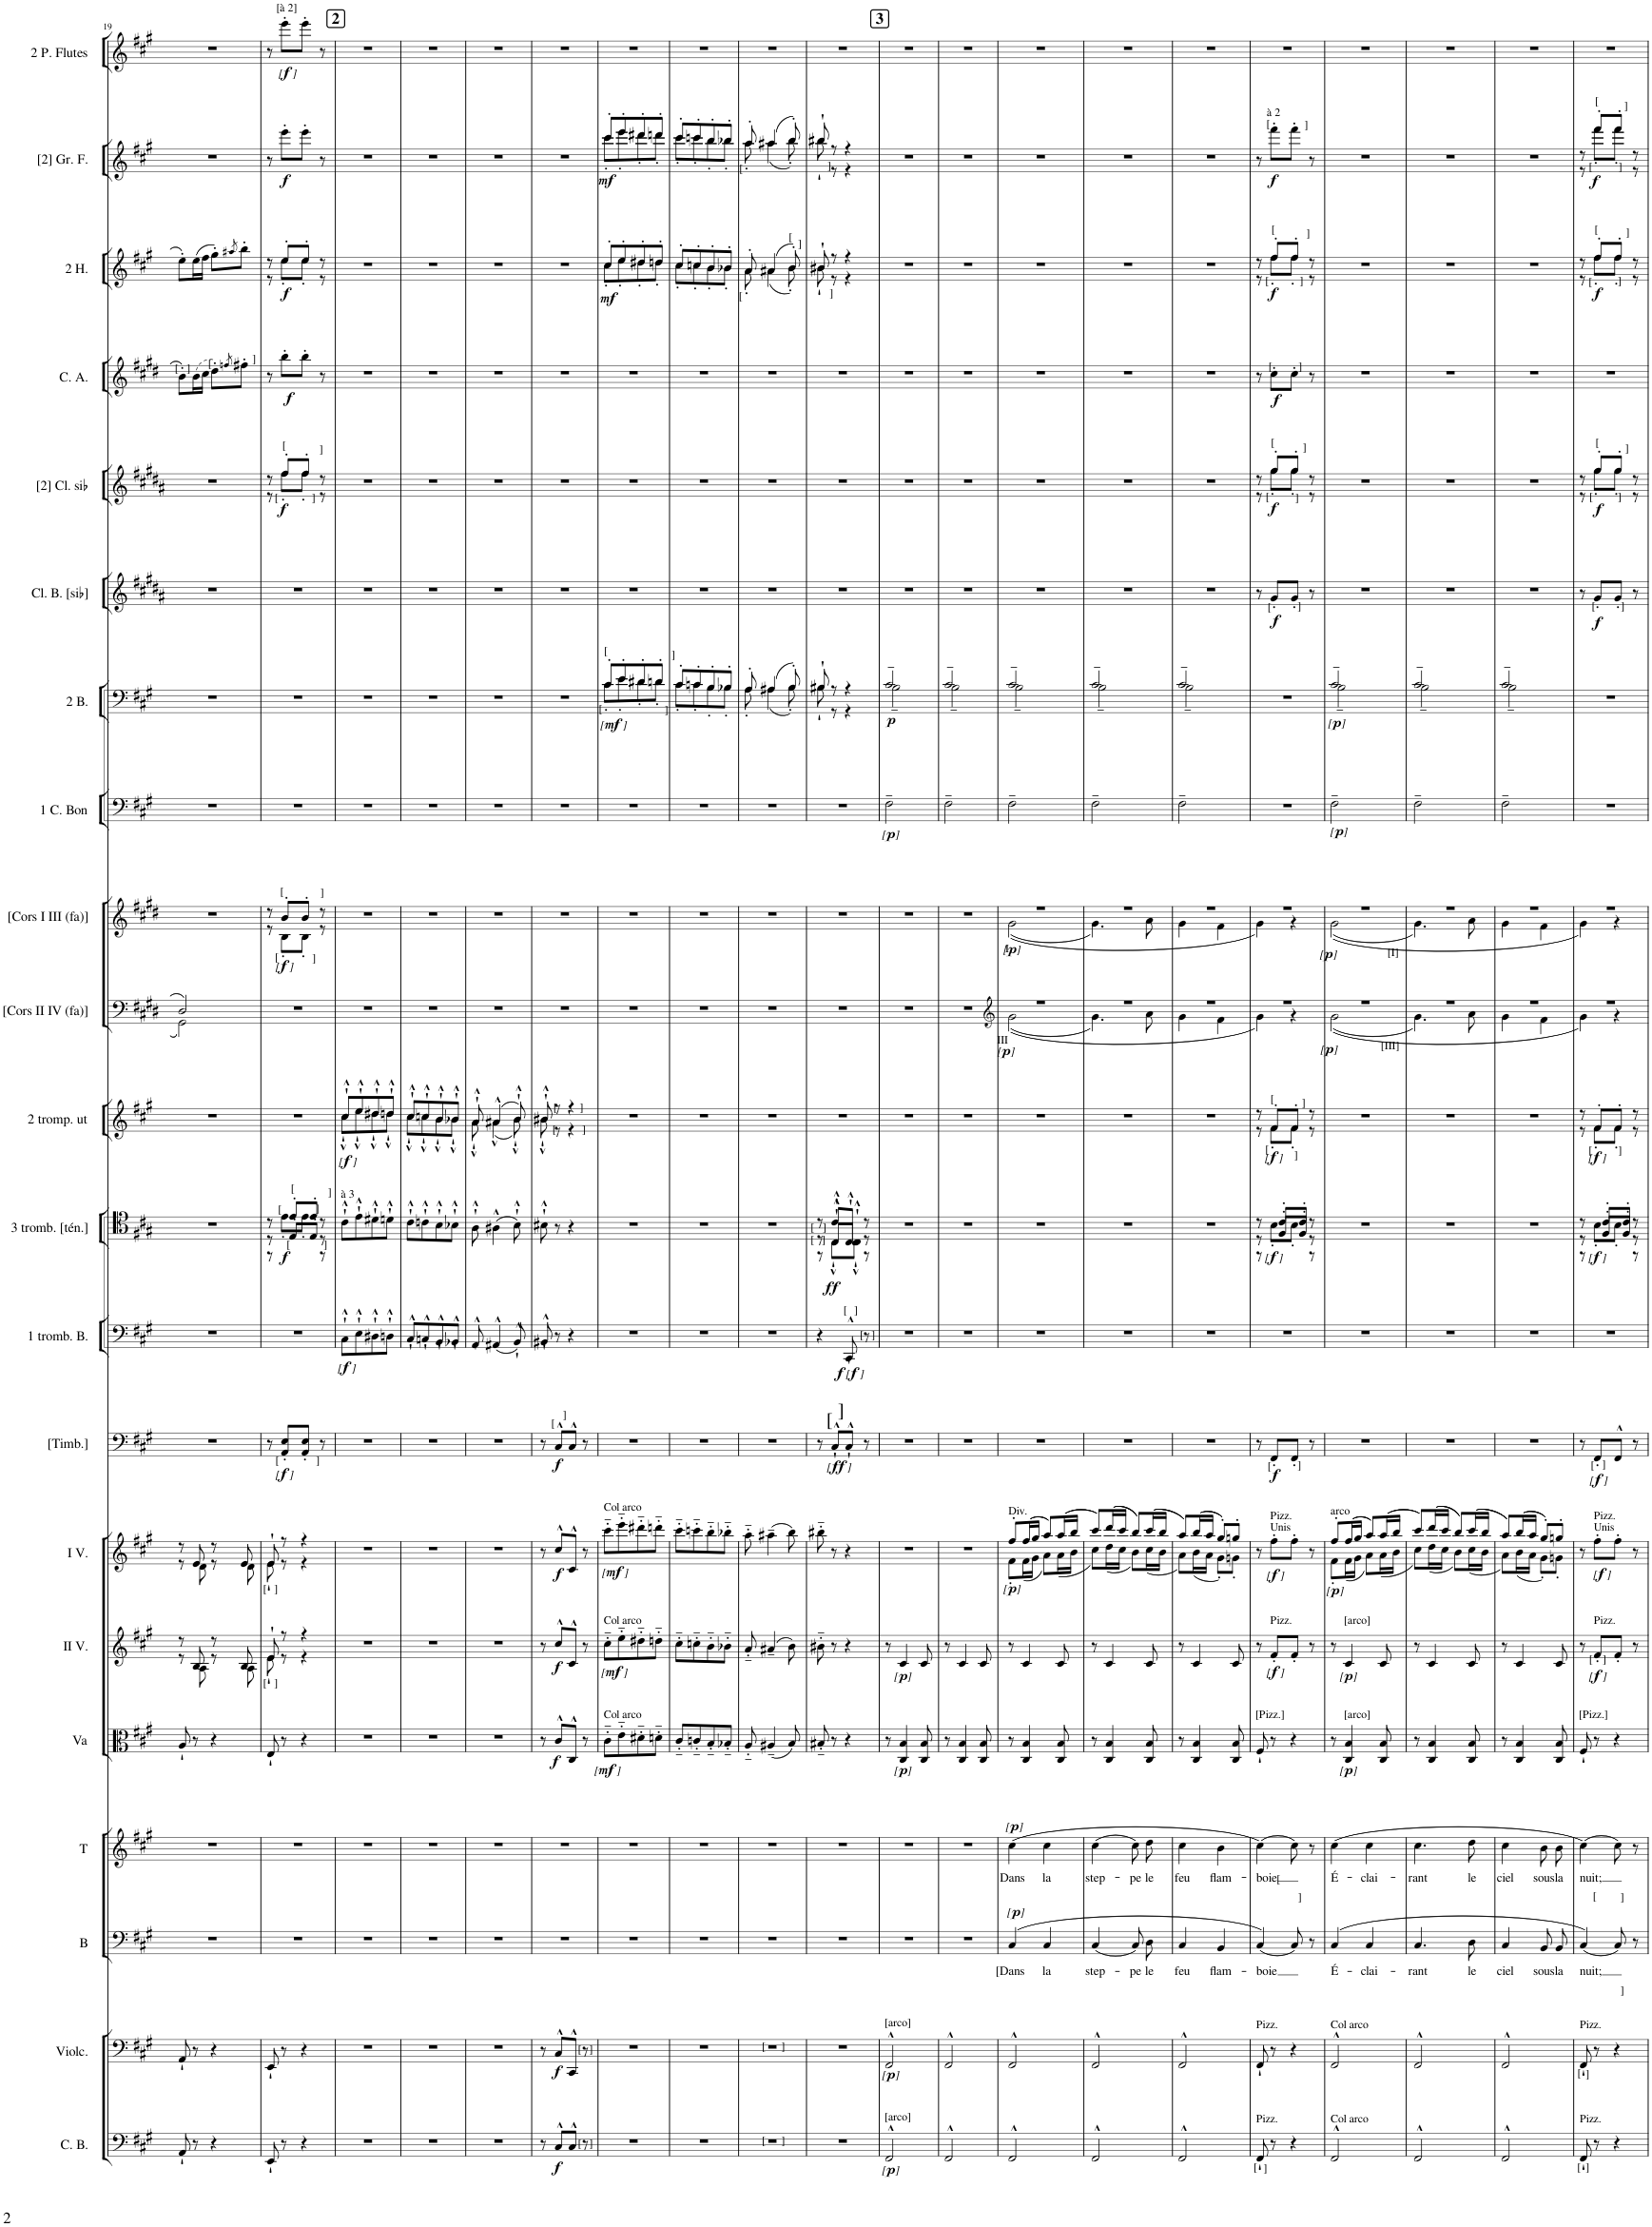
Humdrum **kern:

**kern	**dynam	**kern	**dynam	**kern	**text	**dynam	**kern	**text	**dynam	**kern	**dynam	**kern	**dynam	**kern	**dynam	**kern	**dynam	**kern	**dynam	**kern	**dynam	**kern	**dynam	**kern	**dynam	**kern	**dynam	**kern	**dynam	**kern	**dynam	**kern	**dynam	**kern	**dynam	**kern	**dynam	**kern	**dynam	**kern	**dynam	**kern	**dynam
*part21	*part21	*part20	*part20	*part19	*part19	*part19	*part18	*part18	*part18	*part17	*part17	*part16	*part16	*part15	*part15	*part14	*part14	*part13	*part13	*part12	*part12	*part11	*part11	*part10	*part10	*part9	*part9	*part8	*part8	*part7	*part7	*part6	*part6	*part5	*part5	*part4	*part4	*part3	*part3	*part2	*part2	*part1	*part1
*staff21	*staff21	*staff20	*staff20	*staff19	*staff19	*staff19	*staff18	*staff18	*staff18	*staff17	*staff17	*staff16	*staff16	*staff15	*staff15	*staff14	*staff14	*staff13	*staff13	*staff12	*staff12	*staff11	*staff11	*staff10	*staff10	*staff9	*staff9	*staff8	*staff8	*staff7	*staff7	*staff6	*staff6	*staff5	*staff5	*staff4	*staff4	*staff3	*staff3	*staff2	*staff2	*staff1	*staff1
*I"Contre Basses	*	*I"Violoncelles	*	*I"Basses	*	*	*I"Ténors	*	*	*I"Altis	*	*I"2ds Violons	*	*I"1ers Violons	*	*I"Timbales	*	*I"1 trombone Basse	*	*I"3 trombones Ténor	*	*I"2 Trompettes en ut	*	*I"2me et 4e Cors [en fa]	*	*I"1er et 3me Cors [en fa]	*	*I"1 Contre Basson	*	*I"2 Bassons	*	*I"1 Cl. Basse en sib	*	*I"2 Clarinettes en sib	*	*I"1 Cor Anglais	*	*I"2 Hautbois	*	*I"2 gr. flutes	*	*I"2 petites flutes	*
*I'C. B.	*	*I'Violc.	*	*I'B	*	*	*I'T	*	*	*	*	*	*	*	*	*I'[Timb.]	*	*I'1 tromb. B.	*	*I'3 tromb. [tén.]	*	*I'2 tromp. ut	*	*	*	*	*	*I'1 C. Bon	*	*I'2 B.	*	*I'Cl. B. [sib]	*	*I'[2] Cl. sib	*	*I'C. A.	*	*I'2 H.	*	*I'[2] Gr. F.	*	*I'2 P. Flutes	*
!!LO:PB:g=z
*clefF4	*	*clefF4	*	*clefF4	*	*	*clefG2	*	*	*clefC3	*	*clefG2	*	*clefG2	*	*clefF4	*	*clefF4	*	*clefC4	*	*clefG2	*	*clefF4	*	*clefG2	*	*clefF4	*	*clefF4	*	*clefG2	*	*clefG2	*	*clefG2	*	*clefG2	*	*clefG2	*	*clefG2	*
*Trd7c12	*	*	*	*	*	*	*	*	*	*	*	*	*	*	*	*	*	*	*	*	*	*Trd1c2	*	*Trd4c7	*	*Trd4c7	*	*Trd7c12	*	*	*	*Trd8c14	*	*Trd1c2	*	*Trd4c7	*	*	*	*	*	*Trd-7c-12	*
*k[f#c#g#]	*	*k[f#c#g#]	*	*k[f#c#g#]	*	*	*k[f#c#g#]	*	*	*k[f#c#g#]	*	*k[f#c#g#]	*	*k[f#c#g#]	*	*k[f#c#g#]	*	*k[f#c#g#]	*	*k[f#c#g#]	*	*k[f#c#g#]	*	*k[f#c#g#d#]	*	*k[f#c#g#d#]	*	*k[f#c#g#]	*	*k[f#c#g#]	*	*k[f#c#g#d#a#]	*	*k[f#c#g#d#a#]	*	*k[f#c#g#d#]	*	*k[f#c#g#]	*	*k[f#c#g#]	*	*k[f#c#g#]	*
*M2/4	*	*M2/4	*	*M2/4	*	*	*M2/4	*	*	*M2/4	*	*M2/4	*	*M2/4	*	*M2/4	*	*M2/4	*	*M2/4	*	*M2/4	*	*M2/4	*	*M2/4	*	*M2/4	*	*M2/4	*	*M2/4	*	*M2/4	*	*M2/4	*	*M2/4	*	*M2/4	*	*M2/4	*
=19	=19	=19	=19	=19	=19	=19	=19	=19	=19	=19	=19	=19	=19	=19	=19	=19	=19	=19	=19	=19	=19	=19	=19	=19	=19	=19	=19	=19	=19	=19	=19	=19	=19	=19	=19	=19	=19	=19	=19	=19	=19	=19	=19
*	*	*	*	*	*	*	*	*	*	*	*	*^	*	*^	*	*	*	*	*	*	*	*	*	*^	*	*	*	*	*	*	*	*	*	*	*	*	*	*	*	*	*	*	*
!	!	!	!	!	!	!	!	!	!	!	!	!	!	!	!	!	!	!	!	!	!	!	!	!	!	!	!	!	!	!	!	!	!	!	!	!	!	!	!LO:TX:a:t=[	!	!	!	!	!	!	!
!	!	!	!	!	!	!	!	!	!	!	!	!	!	!	!	!	!	!	!	!	!	!	!	!	!	!	!	!	!	!	!	!	!	!	!	!	!	!	!LO:TX:a:t=]	!	!	!	!	!	!	!
8AA`/	.	8AA`/	.	2r	.	.	2r	.	.	8A`/	.	8r	8r	.	8r	8r	.	2r	.	2r	.	2r	.	2r	.	2D#/	2GG#\	.	2r	.	2r	.	2r	.	2r	.	2r	.	8b'\L	.	8ee'\L	.	2r	.	2r	.
8r	.	8r	.	.	.	.	.	.	.	8r	.	8B/	8A\	.	8e/	8d\	.	.	.	.	.	.	.	.	.	.	.	.	.	.	.	.	.	.	.	.	.	.	(16b\L	.	(16ee\L	.	.	.	.	.
.	.	.	.	.	.	.	.	.	.	.	.	.	.	.	.	.	.	.	.	.	.	.	.	.	.	.	.	.	.	.	.	.	.	.	.	.	.	.	16cc#\JJ	.	16ff#\JJ	.	.	.	.	.
!	!	!	!	!	!	!	!	!	!	!	!	!	!	!	!	!	!	!	!	!	!	!	!	!	!	!	!	!	!	!	!	!	!	!	!	!	!	!	!LO:TX:a:t=[	!	!	!	!	!	!	!
!	!	!	!	!	!	!	!	!	!	!	!	!	!	!	!	!	!	!	!	!	!	!	!	!	!	!	!	!	!	!	!	!	!	!	!	!	!	!	!LO:TX:a:t=]	!	!	!	!	!	!	!
4r	.	4r	.	.	.	.	.	.	.	4r	.	8r	8r	.	8r	8r	.	.	.	.	.	.	.	.	.	.	.	.	.	.	.	.	.	.	.	.	.	.	8dd#'\L)	.	8gg#'\L)	.	.	.	.	.
.	.	.	.	.	.	.	.	.	.	.	.	.	.	.	.	.	.	.	.	.	.	.	.	.	.	.	.	.	.	.	.	.	.	.	.	.	.	.	8qffn/	.	8qaa#X/	.	.	.	.	.
.	.	.	.	.	.	.	.	.	.	.	.	8B/	8A\	.	8e/	8d\	.	.	.	.	.	.	.	.	.	.	.	.	.	.	.	.	.	.	.	.	.	.	8ff#X'\J	.	8bb'\J	.	.	.	.	.
*	*	*	*	*	*	*	*	*	*	*	*	*	*	*	*	*	*	*	*	*	*	*	*	*	*	*v	*v	*	*	*	*	*	*	*	*	*	*	*	*	*	*	*	*	*	*	*
=20	=20	=20	=20	=20	=20	=20	=20	=20	=20	=20	=20	=20	=20	=20	=20	=20	=20	=20	=20	=20	=20	=20	=20	=20	=20	=20	=20	=20	=20	=20	=20	=20	=20	=20	=20	=20	=20	=20	=20	=20	=20	=20	=20	=20	=20
*	*	*	*	*	*	*	*	*	*	*	*	*	*	*	*	*	*	*	*	*	*	*^	*	*	*	*	*	*^	*	*	*	*	*	*	*	*^	*	*	*	*^	*	*	*	*	*
*	*	*	*	*	*	*	*	*	*	*	*	*	*	*	*	*	*	*	*	*	*	*	*^	*	*	*	*	*	*	*	*	*	*	*	*	*	*	*	*	*	*	*	*	*	*	*	*	*	*
!	!	!	!	!	!	!	!	!	!	!	!	!	!	!	!LO:TX:b:t=[	!	!	!	!	!	!	!	!	!	!	!	!	!	!	!	!	!	!	!	!	!	!	!	!	!	!	!	!	!	!	!	!	!	!	!
!	!	!	!	!	!	!	!	!	!	!	!	!	!	!	!LO:TX:b:t=]	!	!	!	!	!	!	!	!	!	!	!	!	!	!	!	!	!	!	!	!	!	!	!	!	!	!	!	!	!	!	!	!	!	!	!
!	!	!	!	!	!	!	!	!	!	!	!	!LO:TX:b:t=[	!	!	!	!	!	!	!	!	!	!	!	!	!	!	!	!	!	!	!	!	!	!	!	!	!	!	!	!	!	!	!	!	!	!	!	!	!	!
!	!	!	!	!	!	!	!	!	!	!	!	!LO:TX:b:t=]	!	!	!	!	!	!	!	!	!	!	!	!	!	!	!	!	!	!	!	!	!	!	!	!	!	!	!	!	!	!	!	!	!	!	!	!	!	!
8EE`/	.	8EE`/	.	2r	.	.	2r	.	.	8E`/	.	8e`/	8e`\	.	8e`/	8e`\	.	8r	.	2r	.	8r	8r	8r	.	2r	.	2r	.	8r	8r	.	2r	.	2r	.	2r	.	8r	8r	.	8r	.	8r	8r	.	8r	.	8r	.
!	!	!	!	!	!	!	!	!	!	!	!	!	!	!	!	!	!	!	!	!	!	!	!	!	!	!	!	!	!	!	!	!	!	!	!	!	!	!	!	!	!	!	!	!	!	!	!	!	!LO:TX:a:t=[à 2]	!
!	!	!	!	!	!	!	!	!	!	!	!	!	!	!	!	!	!	!	!	!	!	!	!	!	!	!	!	!	!	!	!	!	!	!	!	!	!	!	!LO:TX:a:t=[	!	!	!	!	!	!	!	!	!	!	!
!	!	!	!	!	!	!	!	!	!	!	!	!	!	!	!	!	!	!	!	!	!	!	!	!	!	!	!	!	!	!	!	!	!	!	!	!	!	!	!LO:TX:a:t=]	!	!	!	!	!	!	!	!	!	!	!
!	!	!	!	!	!	!	!	!	!	!	!	!	!	!	!	!	!	!	!	!	!	!	!	!	!	!	!	!	!	!	!	!	!	!	!	!	!	!	!LO:TX:a:t=[	!	!	!	!	!	!	!	!	!	!	!
!	!	!	!	!	!	!	!	!	!	!	!	!	!	!	!	!	!	!	!	!	!	!	!	!	!	!	!	!	!	!	!	!	!	!	!	!	!	!	!LO:TX:a:t=]	!	!	!	!	!	!	!	!	!	!	!
!	!	!	!	!	!	!	!	!	!	!	!	!	!	!	!	!	!	!	!	!	!	!	!	!	!	!	!	!	!	!LO:TX:a:t=[	!	!	!	!	!	!	!	!	!	!	!	!	!	!	!	!	!	!	!	!
!	!	!	!	!	!	!	!	!	!	!	!	!	!	!	!	!	!	!	!	!	!	!	!	!	!	!	!	!	!	!LO:TX:a:t=]	!	!	!	!	!	!	!	!	!	!	!	!	!	!	!	!	!	!	!	!
!	!	!	!	!	!	!	!	!	!	!	!	!	!	!	!	!	!	!	!	!	!	!	!	!	!	!	!	!	!	!LO:TX:b:t=[	!	!	!	!	!	!	!	!	!	!	!	!	!	!	!	!	!	!	!	!
!	!	!	!	!	!	!	!	!	!	!	!	!	!	!	!	!	!	!	!	!	!	!	!	!	!	!	!	!	!	!LO:TX:b:t=]	!	!	!	!	!	!	!	!	!	!	!	!	!	!	!	!	!	!	!	!
!	!	!	!	!	!	!	!	!	!	!	!	!	!	!	!	!	!	!	!	!	!	!LO:TX:a:t=[	!	!	!	!	!	!	!	!	!	!	!	!	!	!	!	!	!	!	!	!	!	!	!	!	!	!	!	!
!	!	!	!	!	!	!	!	!	!	!	!	!	!	!	!	!	!	!	!	!	!	!LO:TX:a:t=]	!	!	!	!	!	!	!	!	!	!	!	!	!	!	!	!	!	!	!	!	!	!	!	!	!	!	!	!
!	!	!	!	!	!	!	!	!	!	!	!	!	!	!	!	!	!	!	!	!	!	!LO:TX:a:t=[	!	!	!	!	!	!	!	!	!	!	!	!	!	!	!	!	!	!	!	!	!	!	!	!	!	!	!	!
!	!	!	!	!	!	!	!	!	!	!	!	!	!	!	!	!	!	!	!	!	!	!LO:TX:a:t=]	!	!	!	!	!	!	!	!	!	!	!	!	!	!	!	!	!	!	!	!	!	!	!	!	!	!	!	!
!	!	!	!	!	!	!	!	!	!	!	!	!	!	!	!	!	!	!	!	!	!	!LO:TX:b:t=]	!	!	!	!	!	!	!	!	!	!	!	!	!	!	!	!	!	!	!	!	!	!	!	!	!	!	!	!
!	!	!	!	!	!	!	!	!	!	!	!	!	!	!	!	!	!	!	!	!	!	!LO:TX:b:t=[	!	!	!	!	!	!	!	!	!	!	!	!	!	!	!	!	!	!	!	!	!	!	!	!	!	!	!	!
!	!	!	!	!	!	!	!	!	!	!	!	!	!	!	!	!	!	!LO:TX:b:t=[	!	!	!	!	!	!	!	!	!	!	!	!	!	!	!	!	!	!	!	!	!	!	!	!	!	!	!	!	!	!	!	!
!	!	!	!	!	!	!	!	!	!	!	!	!	!	!	!	!	!	!LO:TX:b:t=]	!	!	!	!	!	!	!	!	!	!	!	!	!	!	!	!	!	!	!	!	!	!	!	!	!	!	!	!	!	!	!	!
!	!	!	!	!	!	!	!	!	!	!	!	!	!	!	!	!	!	!	!LO:DY:b	!	!	!	!	!	!	!	!	!	!	!	!	!	!	!	!	!	!	!	!	!	!	!	!	!	!	!	!	!	!	!
!	!	!	!	!	!	!	!	!	!	!	!	!	!	!	!	!	!	!	!LO:DY:n=1:b	!	!	!	!	!	!	!	!	!	!	!	!	!	!	!	!	!	!	!	!	!	!	!	!	!	!	!	!	!	!	!
!	!	!	!	!	!	!	!	!	!	!	!	!	!	!	!	!	!	!	!LO:DY:n=2:b	!	!	!	!	!	!LO:DY:b	!	!	!	!	!	!	!LO:DY:b	!	!	!	!	!	!	!	!	!	!	!	!	!	!	!	!	!	!
!	!	!	!	!	!	!	!	!	!	!	!	!	!	!	!	!	!	!	!	!	!	!	!	!	!	!	!	!	!	!	!	!LO:DY:n=1:b	!	!	!	!	!	!	!	!	!	!	!	!	!	!	!	!	!	!
!	!	!	!	!	!	!	!	!	!	!	!	!	!	!	!	!	!	!	!	!	!	!	!	!	!	!	!	!	!	!	!	!LO:DY:n=2:b	!	!	!	!	!	!	!	!	!LO:DY:b	!	!LO:DY:b	!	!	!LO:DY:b	!	!LO:DY:b	!	!LO:DY:b
!	!	!	!	!	!	!	!	!	!	!	!	!	!	!	!	!	!	!	!	!	!	!	!	!	!	!	!	!	!	!	!	!	!	!	!	!	!	!	!	!	!	!	!	!	!	!	!	!	!	!LO:DY:n=1:b
!	!	!	!	!	!	!	!	!	!	!	!	!	!	!	!	!	!	!	!	!	!	!	!	!	!	!	!	!	!	!	!	!	!	!	!	!	!	!	!	!	!	!	!	!	!	!	!	!	!	!LO:DY:n=2:b
8r	.	8r	.	.	.	.	.	.	.	8r	.	8r	8r	.	8r	8r	.	8AA/' 8E/'L	other-dynamics f other-dynamics	.	.	8e'/L	8e'\L	8E'/L	f	.	.	.	.	8b'/L	8B'\L	other-dynamics f other-dynamics	.	.	.	.	.	.	8ff#'/L	8ff#'\L	f	8bb'\L	f	8ee'/L	8ee'\L	f	8eee'\L	f	8eee'\L	other-dynamics f other-dynamics
4r	.	4r	.	.	.	.	.	.	.	4r	.	4r	4r	.	4r	4r	.	8AA/' 8E/'J	.	.	.	8e'/J	8e'\J	8E'/J	.	.	.	.	.	8b'/J	8B'\J	.	.	.	.	.	.	.	8ff#'/J	8ff#'\J	.	8bb'\J	.	8ee'/J	8ee'\J	.	8eee'\J	.	8eee'\J	.
.	.	.	.	.	.	.	.	.	.	.	.	.	.	.	.	.	.	8r	.	.	.	8r	8r	8r	.	.	.	.	.	8r	8r	.	.	.	.	.	.	.	8r	8r	.	8r	.	8r	8r	.	8r	.	8r	.
*	*	*	*	*	*	*	*	*	*	*	*	*v	*v	*	*	*	*	*	*	*	*	*	*	*	*	*	*	*	*	*	*	*	*	*	*	*	*	*	*	*	*	*	*	*	*	*	*	*	*	*
*	*	*	*	*	*	*	*	*	*	*	*	*	*	*v	*v	*	*	*	*	*	*	*	*	*	*	*	*	*	*	*	*	*	*	*	*	*	*	*	*	*	*	*	*	*	*	*	*	*	*
!!LO:REH:place=s1:a:B:cj:fs=14:t=2
=21	=21	=21	=21	=21	=21	=21	=21	=21	=21	=21	=21	=21	=21	=21	=21	=21	=21	=21	=21	=21	=21	=21	=21	=21	=21	=21	=21	=21	=21	=21	=21	=21	=21	=21	=21	=21	=21	=21	=21	=21	=21	=21	=21	=21	=21	=21	=21	=21
*	*	*	*	*	*	*	*	*	*	*	*	*	*	*	*	*	*	*	*	*	*	*	*	*^	*	*	*	*	*	*	*	*	*	*	*	*	*	*	*	*	*	*	*	*	*	*	*	*
!	!	!	!	!	!	!	!	!	!	!	!	!	!	!	!	!	!	!	!	!LO:TX:a:t=à 3	!	!	!	!	!	!	!	!	!	!	!	!	!	!	!	!	!	!	!	!	!	!	!	!	!	!	!	!	!
!	!	!	!	!	!	!	!	!	!	!	!	!	!	!	!	!	!	!	!LO:DY:b	!	!	!	!	!	!	!	!	!	!	!	!	!	!	!	!	!	!	!	!	!	!	!	!	!	!	!	!	!	!
!	!	!	!	!	!	!	!	!	!	!	!	!	!	!	!	!	!	!	!LO:DY:n=1:b	!	!	!	!	!	!	!	!	!	!	!	!	!	!	!	!	!	!	!	!	!	!	!	!	!	!	!	!	!	!
!	!	!	!	!	!	!	!	!	!	!	!	!	!	!	!	!	!	!	!LO:DY:n=2:b	!	!	!	!	!	!	!LO:DY:b	!	!	!	!	!	!	!	!	!	!	!	!	!	!	!	!	!	!	!	!	!	!	!
!	!	!	!	!	!	!	!	!	!	!	!	!	!	!	!	!	!	!	!	!	!	!	!	!	!	!LO:DY:n=1:b	!	!	!	!	!	!	!	!	!	!	!	!	!	!	!	!	!	!	!	!	!	!	!
!	!	!	!	!	!	!	!	!	!	!	!	!	!	!	!	!	!	!	!	!	!	!	!	!	!	!LO:DY:n=2:b	!	!	!	!	!	!	!	!	!	!	!	!	!	!	!	!	!	!	!	!	!	!	!
*	*	*	*	*	*	*	*	*	*	*	*	*	*	*	*	*	*	*	*	*v	*v	*v	*	*	*	*	*	*	*v	*v	*	*	*	*	*	*	*	*v	*v	*	*	*	*v	*v	*	*	*	*	*
2r	.	2r	.	2r	.	.	2r	.	.	2r	.	2r	.	2r	.	2r	.	8C#`^^\L	other-dynamics f other-dynamics	8c#`^^\L	.	8cc#`^^/L	8cc#`^^\L	other-dynamics f other-dynamics	2r	.	2r	.	2r	.	2r	.	2r	.	2r	.	2r	.	2r	.	2r	.	2r	.
.	.	.	.	.	.	.	.	.	.	.	.	.	.	.	.	.	.	8E`^^\	.	8e`^^\	.	8ee`^^/	8ee`^^\	.	.	.	.	.	.	.	.	.	.	.	.	.	.	.	.	.	.	.	.	.
.	.	.	.	.	.	.	.	.	.	.	.	.	.	.	.	.	.	8D#X`^^\	.	8d#X`^^\	.	8dd#X`^^/	8dd#`^^\	.	.	.	.	.	.	.	.	.	.	.	.	.	.	.	.	.	.	.	.	.
.	.	.	.	.	.	.	.	.	.	.	.	.	.	.	.	.	.	8Dn`^^\J	.	8dn`^^\J	.	8ddn`^^/J	8dd`^^\J	.	.	.	.	.	.	.	.	.	.	.	.	.	.	.	.	.	.	.	.	.
=22	=22	=22	=22	=22	=22	=22	=22	=22	=22	=22	=22	=22	=22	=22	=22	=22	=22	=22	=22	=22	=22	=22	=22	=22	=22	=22	=22	=22	=22	=22	=22	=22	=22	=22	=22	=22	=22	=22	=22	=22	=22	=22	=22	=22
2r	.	2r	.	2r	.	.	2r	.	.	2r	.	2r	.	2r	.	2r	.	8C#`^^/L	.	8c#`^^\L	.	8cc#`^^/L	8cc#`^^\L	.	2r	.	2r	.	2r	.	2r	.	2r	.	2r	.	2r	.	2r	.	2r	.	2r	.
.	.	.	.	.	.	.	.	.	.	.	.	.	.	.	.	.	.	8Cn`^^/	.	8cn`^^\	.	8ccn`^^/	8cc`^^\	.	.	.	.	.	.	.	.	.	.	.	.	.	.	.	.	.	.	.	.	.
.	.	.	.	.	.	.	.	.	.	.	.	.	.	.	.	.	.	8BB`^^/	.	8B`^^\	.	8b`^^/	8b`^^\	.	.	.	.	.	.	.	.	.	.	.	.	.	.	.	.	.	.	.	.	.
.	.	.	.	.	.	.	.	.	.	.	.	.	.	.	.	.	.	8BB-X`^^/J	.	8B-X`^^\J	.	8b-X`^^/J	8b-`^^\J	.	.	.	.	.	.	.	.	.	.	.	.	.	.	.	.	.	.	.	.	.
=23	=23	=23	=23	=23	=23	=23	=23	=23	=23	=23	=23	=23	=23	=23	=23	=23	=23	=23	=23	=23	=23	=23	=23	=23	=23	=23	=23	=23	=23	=23	=23	=23	=23	=23	=23	=23	=23	=23	=23	=23	=23	=23	=23	=23
2r	.	2r	.	2r	.	.	2r	.	.	2r	.	2r	.	2r	.	2r	.	8AA`^^/	.	8A`^^\	.	8a`^^/	8a`^^\	.	2r	.	2r	.	2r	.	2r	.	2r	.	2r	.	2r	.	2r	.	2r	.	2r	.
.	.	.	.	.	.	.	.	.	.	.	.	.	.	.	.	.	.	(4AA#X^^/	.	(4A#X^^\	.	(4a#X^^/	(4a#^^\	.	.	.	.	.	.	.	.	.	.	.	.	.	.	.	.	.	.	.	.	.
.	.	.	.	.	.	.	.	.	.	.	.	.	.	.	.	.	.	8BB`^^/)	.	8B`^^\)	.	8b`^^/)	8b`^^\)	.	.	.	.	.	.	.	.	.	.	.	.	.	.	.	.	.	.	.	.	.
=24	=24	=24	=24	=24	=24	=24	=24	=24	=24	=24	=24	=24	=24	=24	=24	=24	=24	=24	=24	=24	=24	=24	=24	=24	=24	=24	=24	=24	=24	=24	=24	=24	=24	=24	=24	=24	=24	=24	=24	=24	=24	=24	=24	=24
8r	.	8r	.	2r	.	.	2r	.	.	8r	.	8r	.	8r	.	8r	.	8BB#X`^^/	.	8B#X`^^\	.	8b#X`^^/	8b#`^^\	.	2r	.	2r	.	2r	.	2r	.	2r	.	2r	.	2r	.	2r	.	2r	.	2r	.
!	!	!	!	!	!	!	!	!	!	!	!	!	!	!	!	!	!	!	!	!	!	!LO:TX:a:t=[	!	!	!	!	!	!	!	!	!	!	!	!	!	!	!	!	!	!	!	!	!	!
!	!	!	!	!	!	!	!	!	!	!	!	!	!	!	!	!	!	!	!	!	!	!LO:TX:a:t=[	!	!	!	!	!	!	!	!	!	!	!	!	!	!	!	!	!	!	!	!	!	!
!	!	!	!	!	!	!	!	!	!	!	!	!	!	!	!	!LO:TX:a:t=[	!	!	!	!	!	!	!	!	!	!	!	!	!	!	!	!	!	!	!	!	!	!	!	!	!	!	!	!
!	!	!	!	!	!	!	!	!	!	!	!	!	!	!	!	!LO:TX:a:t=]	!	!	!	!	!	!	!	!	!	!	!	!	!	!	!	!	!	!	!	!	!	!	!	!	!	!	!	!
!	!LO:DY:b	!	!LO:DY:b	!	!	!	!	!	!	!	!LO:DY:b	!	!LO:DY:b	!	!LO:DY:b	!	!LO:DY:b	!	!	!	!	!	!	!	!	!	!	!	!	!	!	!	!	!	!	!	!	!	!	!	!	!	!	!
8C#^^/L	f	8C#^^/L	f	.	.	.	.	.	.	8c#^^/L	f	8cc#^^/L	f	8cc#^^/L	f	8C#^^/L	f	8r	.	8r	.	8r	8r	.	.	.	.	.	.	.	.	.	.	.	.	.	.	.	.	.	.	.	.	.
!	!	!	!	!	!	!	!	!	!	!	!	!	!	!	!	!	!	!	!	!	!	!LO:TX:a:t=]	!	!	!	!	!	!	!	!	!	!	!	!	!	!	!	!	!	!	!	!	!	!
!	!	!	!	!	!	!	!	!	!	!	!	!	!	!	!	!	!	!	!	!	!	!LO:TX:a:t=]	!	!	!	!	!	!	!	!	!	!	!	!	!	!	!	!	!	!	!	!	!	!
8C#^^/J	.	8CC#^^/J	.	.	.	.	.	.	.	8C#^^/J	.	8c#^^/J	.	8c#^^/J	.	8C#^^/J	.	4r	.	4r	.	4r	4r	.	.	.	.	.	.	.	.	.	.	.	.	.	.	.	.	.	.	.	.	.
!	!	!LO:TX:a:t=]	!	!	!	!	!	!	!	!	!	!	!	!	!	!	!	!	!	!	!	!	!	!	!	!	!	!	!	!	!	!	!	!	!	!	!	!	!	!	!	!	!	!
!	!	!LO:TX:a:t=[	!	!	!	!	!	!	!	!	!	!	!	!	!	!	!	!	!	!	!	!	!	!	!	!	!	!	!	!	!	!	!	!	!	!	!	!	!	!	!	!	!	!
!LO:TX:a:t=[	!	!	!	!	!	!	!	!	!	!	!	!	!	!	!	!	!	!	!	!	!	!	!	!	!	!	!	!	!	!	!	!	!	!	!	!	!	!	!	!	!	!	!	!
!LO:TX:a:t=]	!	!	!	!	!	!	!	!	!	!	!	!	!	!	!	!	!	!	!	!	!	!	!	!	!	!	!	!	!	!	!	!	!	!	!	!	!	!	!	!	!	!	!	!
8r	.	8r	.	.	.	.	.	.	.	8r	.	8r	.	8r	.	8r	.	.	.	.	.	.	.	.	.	.	.	.	.	.	.	.	.	.	.	.	.	.	.	.	.	.	.	.
*	*	*	*	*	*	*	*	*	*	*	*	*	*	*	*	*	*	*	*	*	*	*v	*v	*	*	*	*	*	*	*	*	*	*	*	*	*	*	*	*	*	*	*	*	*
=25	=25	=25	=25	=25	=25	=25	=25	=25	=25	=25	=25	=25	=25	=25	=25	=25	=25	=25	=25	=25	=25	=25	=25	=25	=25	=25	=25	=25	=25	=25	=25	=25	=25	=25	=25	=25	=25	=25	=25	=25	=25	=25	=25
*	*	*	*	*	*	*	*	*	*	*	*	*	*	*	*	*	*	*	*	*	*	*	*	*	*	*	*	*	*	*^	*	*	*	*	*	*	*	*^	*	*^	*	*	*
!	!	!	!	!	!	!	!	!	!	!	!	!	!	!	!	!	!	!	!	!	!	!	!	!	!	!	!	!	!	!LO:TX:a:t=[	!	!	!	!	!	!	!	!	!	!	!	!	!	!	!	!
!	!	!	!	!	!	!	!	!	!	!	!	!	!	!	!	!	!	!	!	!	!	!	!	!	!	!	!	!	!	!LO:TX:a:t=]	!	!	!	!	!	!	!	!	!	!	!	!	!	!	!	!
!	!	!	!	!	!	!	!	!	!	!	!	!	!	!	!	!	!	!	!	!	!	!	!	!	!	!	!	!	!	!LO:TX:a:t=[	!	!	!	!	!	!	!	!	!	!	!	!	!	!	!	!
!	!	!	!	!	!	!	!	!	!	!	!	!	!	!	!	!	!	!	!	!	!	!	!	!	!	!	!	!	!	!LO:TX:a:t=]	!	!	!	!	!	!	!	!	!	!	!	!	!	!	!	!
!	!	!	!	!	!	!	!	!	!	!	!	!	!	!LO:TX:a:t=Col arco	!	!	!	!	!	!	!	!	!	!	!	!	!	!	!	!	!	!	!	!	!	!	!	!	!	!	!	!	!	!	!	!
!	!	!	!	!	!	!	!	!	!	!	!	!LO:TX:a:t=Col arco	!	!	!	!	!	!	!	!	!	!	!	!	!	!	!	!	!	!	!	!	!	!	!	!	!	!	!	!	!	!	!	!	!	!
!	!	!	!	!	!	!	!	!	!	!LO:TX:a:t=Col arco	!	!	!	!	!	!	!	!	!	!	!	!	!	!	!	!	!	!	!	!	!	!	!	!	!	!	!	!	!	!	!	!	!	!	!	!
!	!	!	!	!	!	!	!	!	!	!	!LO:DY:b	!	!	!	!	!	!	!	!	!	!	!	!	!	!	!	!	!	!	!	!	!	!	!	!	!	!	!	!	!	!	!	!	!	!	!
!	!	!	!	!	!	!	!	!	!	!	!LO:DY:n=1:b	!	!	!	!	!	!	!	!	!	!	!	!	!	!	!	!	!	!	!	!	!	!	!	!	!	!	!	!	!	!	!	!	!	!	!
!	!	!	!	!	!	!	!	!	!	!	!LO:DY:n=2:b	!	!LO:DY:b	!	!	!	!	!	!	!	!	!	!	!	!	!	!	!	!	!	!	!	!	!	!	!	!	!	!	!	!	!	!	!	!	!
!	!	!	!	!	!	!	!	!	!	!	!	!	!LO:DY:n=1:b	!	!	!	!	!	!	!	!	!	!	!	!	!	!	!	!	!	!	!	!	!	!	!	!	!	!	!	!	!	!	!	!	!
!	!	!	!	!	!	!	!	!	!	!	!	!	!LO:DY:n=2:b	!	!LO:DY:b	!	!	!	!	!	!	!	!	!	!	!	!	!	!	!	!	!	!	!	!	!	!	!	!	!	!	!	!	!	!	!
!	!	!	!	!	!	!	!	!	!	!	!	!	!	!	!LO:DY:n=1:b	!	!	!	!	!	!	!	!	!	!	!	!	!	!	!	!	!	!	!	!	!	!	!	!	!	!	!	!	!	!	!
!	!	!	!	!	!	!	!	!	!	!	!	!	!	!	!LO:DY:n=2:b	!	!	!	!	!	!	!	!	!	!	!	!	!	!	!	!	!LO:DY:b	!	!	!	!	!	!	!	!	!	!	!	!	!	!
!	!	!	!	!	!	!	!	!	!	!	!	!	!	!	!	!	!	!	!	!	!	!	!	!	!	!	!	!	!	!	!	!LO:DY:n=1:b	!	!	!	!	!	!	!	!	!	!	!	!	!	!
!	!	!	!	!	!	!	!	!	!	!	!	!	!	!	!	!	!	!	!	!	!	!	!	!	!	!	!	!	!	!	!	!LO:DY:n=2:b	!	!	!	!	!	!	!	!	!LO:DY:b	!	!	!LO:DY:b	!	!
2r	.	2r	.	2r	.	.	2r	.	.	8c#'~\L	other-dynamics mf other-dynamics	8cc#'~\L	other-dynamics mf other-dynamics	8ccc#'~\L	other-dynamics mf other-dynamics	2r	.	2r	.	2r	.	2r	.	2r	.	2r	.	2r	.	8c#'/L	8c#'\L	other-dynamics mf other-dynamics	2r	.	2r	.	2r	.	8cc#'/L	8cc#'\L	mf	8ccc#'/L	8ccc#'\L	mf	2r	.
.	.	.	.	.	.	.	.	.	.	8e'~\	.	8ee'~\	.	8eee'~\	.	.	.	.	.	.	.	.	.	.	.	.	.	.	.	8e'/	8e'\	.	.	.	.	.	.	.	8ee'/	8ee'\	.	8eee'/	8eee'\	.	.	.
.	.	.	.	.	.	.	.	.	.	8d#X'~\	.	8dd#X'~\	.	8ddd#X'~\	.	.	.	.	.	.	.	.	.	.	.	.	.	.	.	8d#X'/	8d#'\	.	.	.	.	.	.	.	8dd#X'/	8dd#'\	.	8ddd#X'/	8ddd#'\	.	.	.
.	.	.	.	.	.	.	.	.	.	8dn'~\J	.	8ddn'~\J	.	8dddn'~\J	.	.	.	.	.	.	.	.	.	.	.	.	.	.	.	8dn'/J	8d'\J	.	.	.	.	.	.	.	8ddn'/J	8dd'\J	.	8dddn'/J	8ddd'\J	.	.	.
=26	=26	=26	=26	=26	=26	=26	=26	=26	=26	=26	=26	=26	=26	=26	=26	=26	=26	=26	=26	=26	=26	=26	=26	=26	=26	=26	=26	=26	=26	=26	=26	=26	=26	=26	=26	=26	=26	=26	=26	=26	=26	=26	=26	=26	=26	=26
2r	.	2r	.	2r	.	.	2r	.	.	8c#'~/L	.	8cc#'~\L	.	8ccc#'~\L	.	2r	.	2r	.	2r	.	2r	.	2r	.	2r	.	2r	.	8c#'/L	8c#'\L	.	2r	.	2r	.	2r	.	8cc#'/L	8cc#'\L	.	8ccc#'/L	8ccc#'\L	.	2r	.
.	.	.	.	.	.	.	.	.	.	8cn'~/	.	8ccn'~\	.	8cccn'~\	.	.	.	.	.	.	.	.	.	.	.	.	.	.	.	8cn'/	8c'\	.	.	.	.	.	.	.	8ccn'/	8cc'\	.	8cccn'/	8ccc'\	.	.	.
.	.	.	.	.	.	.	.	.	.	8B'~/	.	8b'~\	.	8bb'~\	.	.	.	.	.	.	.	.	.	.	.	.	.	.	.	8B'/	8B'\	.	.	.	.	.	.	.	8b'/	8b'\	.	8bb'/	8bb'\	.	.	.
.	.	.	.	.	.	.	.	.	.	8B-X'~/J	.	8b-X'~\J	.	8bb-X'~\J	.	.	.	.	.	.	.	.	.	.	.	.	.	.	.	8B-X'/J	8B-'\J	.	.	.	.	.	.	.	8b-X'/J	8b-'\J	.	8bb-X'/J	8bb-'\J	.	.	.
=27	=27	=27	=27	=27	=27	=27	=27	=27	=27	=27	=27	=27	=27	=27	=27	=27	=27	=27	=27	=27	=27	=27	=27	=27	=27	=27	=27	=27	=27	=27	=27	=27	=27	=27	=27	=27	=27	=27	=27	=27	=27	=27	=27	=27	=27	=27
!	!	!	!	!	!	!	!	!	!	!	!	!	!	!	!	!	!	!	!	!	!	!	!	!	!	!	!	!	!	!	!	!	!	!	!	!	!	!	!	!	!	!LO:TX:a:t=[	!	!	!	!
!	!	!	!	!	!	!	!	!	!	!	!	!	!	!	!	!	!	!	!	!	!	!	!	!	!	!	!	!	!	!	!	!	!	!	!	!	!	!	!	!	!	!LO:TX:b:t=]	!	!	!	!
!	!	!	!	!	!	!	!	!	!	!	!	!	!	!	!	!	!	!	!	!	!	!	!	!	!	!	!	!	!	!	!	!	!	!	!	!	!	!	!LO:TX:b:t=[	!	!	!	!	!	!	!
!	!	!	!	!	!	!	!	!	!	!	!	!	!	!	!	!	!	!	!	!	!	!	!	!	!	!	!	!	!	!	!	!	!	!	!	!	!	!	!LO:TX:b:t=]	!	!	!	!	!	!	!
!	!	!LO:TX:a:t=[	!	!	!	!	!	!	!	!	!	!	!	!	!	!	!	!	!	!	!	!	!	!	!	!	!	!	!	!	!	!	!	!	!	!	!	!	!	!	!	!	!	!	!	!
!	!	!LO:TX:a:t=]	!	!	!	!	!	!	!	!	!	!	!	!	!	!	!	!	!	!	!	!	!	!	!	!	!	!	!	!	!	!	!	!	!	!	!	!	!	!	!	!	!	!	!	!
!LO:TX:a:t=[	!	!	!	!	!	!	!	!	!	!	!	!	!	!	!	!	!	!	!	!	!	!	!	!	!	!	!	!	!	!	!	!	!	!	!	!	!	!	!	!	!	!	!	!	!	!
!LO:TX:a:t=]	!	!	!	!	!	!	!	!	!	!	!	!	!	!	!	!	!	!	!	!	!	!	!	!	!	!	!	!	!	!	!	!	!	!	!	!	!	!	!	!	!	!	!	!	!	!
2r	.	2r	.	2r	.	.	2r	.	.	8A'~/	.	8a'~/	.	8aa'~\	.	2r	.	2r	.	2r	.	2r	.	2r	.	2r	.	2r	.	8A'/	8A'\	.	2r	.	2r	.	2r	.	8a'/	8a'\	.	8aa'/	8aa'\	.	2r	.
.	.	.	.	.	.	.	.	.	.	(4A#X~/	.	(4a#X~/	.	(4aa#X~\	.	.	.	.	.	.	.	.	.	.	.	.	.	.	.	(4A#X/	(4A#\	.	.	.	.	.	.	.	(4a#X/	(4a#\	.	(4aa#X/	(4aa#\	.	.	.
!	!	!	!	!	!	!	!	!	!	!	!	!	!	!	!	!	!	!	!	!	!	!	!	!	!	!	!	!	!	!	!	!	!	!	!	!	!	!	!LO:TX:a:t=[	!	!	!	!	!	!	!
!	!	!	!	!	!	!	!	!	!	!	!	!	!	!	!	!	!	!	!	!	!	!	!	!	!	!	!	!	!	!	!	!	!	!	!	!	!	!	!LO:TX:a:t=]	!	!	!	!	!	!	!
.	.	.	.	.	.	.	.	.	.	8B/)	.	8b\)	.	8bb\)	.	.	.	.	.	.	.	.	.	.	.	.	.	.	.	8B'/)	8B'\)	.	.	.	.	.	.	.	8b'/)	8b'\)	.	8bb'/)	8bb'\)	.	.	.
=28	=28	=28	=28	=28	=28	=28	=28	=28	=28	=28	=28	=28	=28	=28	=28	=28	=28	=28	=28	=28	=28	=28	=28	=28	=28	=28	=28	=28	=28	=28	=28	=28	=28	=28	=28	=28	=28	=28	=28	=28	=28	=28	=28	=28	=28	=28
*	*	*	*	*	*	*	*	*	*	*	*	*	*	*	*	*	*	*	*	*^	*	*	*	*	*	*	*	*	*	*	*	*	*	*	*	*	*	*	*	*	*	*	*	*	*	*
*	*	*	*	*	*	*	*	*	*	*	*	*	*	*	*	*	*	*	*	*	*^	*	*	*	*	*	*	*	*	*	*	*	*	*	*	*	*	*	*	*	*	*	*	*	*	*	*
!	!	!	!	!	!	!	!	!	!	!	!	!	!	!	!	!	!	!	!	!LO:TX:a:t=[	!	!	!	!	!	!	!	!	!	!	!	!	!	!	!	!	!	!	!	!	!	!	!	!	!	!	!	!
!	!	!	!	!	!	!	!	!	!	!	!	!	!	!	!	!	!	!	!	!LO:TX:a:t=[	!	!	!	!	!	!	!	!	!	!	!	!	!	!	!	!	!	!	!	!	!	!	!	!	!	!	!	!
!	!	!	!	!	!	!	!	!	!	!	!	!	!	!	!	!	!	!	!	!LO:TX:a:t=]	!	!	!	!	!	!	!	!	!	!	!	!	!	!	!	!	!	!	!	!	!	!	!	!	!	!	!	!
!	!	!	!	!	!	!	!	!	!	!	!	!	!	!	!	!	!	!	!	!LO:TX:a:t=]	!	!	!	!	!	!	!	!	!	!	!	!	!	!	!	!	!	!	!	!	!	!	!	!	!	!	!	!
2r	.	2r	.	2r	.	.	2r	.	.	8B#X'~/	.	8b#X'~\	.	8bb#X'~\	.	8r	.	4r	.	8r	8r	8r	.	2r	.	2r	.	2r	.	2r	.	8B#X`/	8B#`\	.	2r	.	2r	.	2r	.	8b#X`/	8b#`\	.	8bb#X`/	8bb#`\	.	2r	.
!	!	!	!	!	!	!	!	!	!	!	!	!	!	!	!	!LO:TX:a:t=[	!	!	!	!	!	!	!	!	!	!	!	!	!	!	!	!	!	!	!	!	!	!	!	!	!	!	!	!	!	!	!	!
!	!	!	!	!	!	!	!	!	!	!	!	!	!	!	!	!LO:TX:a:t=]	!	!	!	!	!	!	!	!	!	!	!	!	!	!	!	!	!	!	!	!	!	!	!	!	!	!	!	!	!	!	!	!
!	!	!	!	!	!	!	!	!	!	!	!	!	!	!	!	!	!LO:DY:b	!	!	!	!	!	!	!	!	!	!	!	!	!	!	!	!	!	!	!	!	!	!	!	!	!	!	!	!	!	!	!
!	!	!	!	!	!	!	!	!	!	!	!	!	!	!	!	!	!LO:DY:n=1:b	!	!	!	!	!	!	!	!	!	!	!	!	!	!	!	!	!	!	!	!	!	!	!	!	!	!	!	!	!	!	!
!	!	!	!	!	!	!	!	!	!	!	!	!	!	!	!	!	!LO:DY:n=2:b	!	!	!	!	!	!LO:DY:b	!	!	!	!	!	!	!	!	!	!	!	!	!	!	!	!	!	!	!	!	!	!	!	!	!
.	.	.	.	.	.	.	.	.	.	8r	.	8r	.	8r	.	8C#`^^/L	other-dynamics ff other-dynamics	.	.	8c#`^^/L	8C#`^^\L	8C#`^^/L	ff	.	.	.	.	.	.	.	.	8r	8r	.	.	.	.	.	.	.	8r	8r	.	8r	8r	.	.	.
!	!	!	!	!	!	!	!	!	!	!	!	!	!	!	!	!	!	!LO:TX:a:t=[	!	!	!	!	!	!	!	!	!	!	!	!	!	!	!	!	!	!	!	!	!	!	!	!	!	!	!	!	!	!
!	!	!	!	!	!	!	!	!	!	!	!	!	!	!	!	!	!	!LO:TX:a:t=]	!	!	!	!	!	!	!	!	!	!	!	!	!	!	!	!	!	!	!	!	!	!	!	!	!	!	!	!	!	!
!	!	!	!	!	!	!	!	!	!	!	!	!	!	!	!	!	!	!	!LO:DY:b	!	!	!	!	!	!	!	!	!	!	!	!	!	!	!	!	!	!	!	!	!	!	!	!	!	!	!	!	!
!	!	!	!	!	!	!	!	!	!	!	!	!	!	!	!	!	!	!	!LO:DY:n=1:b	!	!	!	!	!	!	!	!	!	!	!	!	!	!	!	!	!	!	!	!	!	!	!	!	!	!	!	!	!
!	!	!	!	!	!	!	!	!	!	!	!	!	!	!	!	!	!	!	!LO:DY:n=2:b	!	!	!	!	!	!	!	!	!	!	!	!	!	!	!	!	!	!	!	!	!	!	!	!	!	!	!	!	!
!	!	!	!	!	!	!	!	!	!	!	!	!	!	!	!	!	!	!	!LO:DY:n=3:b	!	!	!	!	!	!	!	!	!	!	!	!	!	!	!	!	!	!	!	!	!	!	!	!	!	!	!	!	!
.	.	.	.	.	.	.	.	.	.	4r	.	4r	.	4r	.	8C#`^^/J	.	8CC#`^^/	f other-dynamics f other-dynamics	8C#`^^/J	8C#`^^\J	8C#`^^/J	.	.	.	.	.	.	.	.	.	4r	4r	.	.	.	.	.	.	.	4r	4r	.	4r	4r	.	.	.
!	!	!	!	!	!	!	!	!	!	!	!	!	!	!	!	!	!	!LO:TX:a:t=[	!	!	!	!	!	!	!	!	!	!	!	!	!	!	!	!	!	!	!	!	!	!	!	!	!	!	!	!	!	!
!	!	!	!	!	!	!	!	!	!	!	!	!	!	!	!	!	!	!LO:TX:a:t=]	!	!	!	!	!	!	!	!	!	!	!	!	!	!	!	!	!	!	!	!	!	!	!	!	!	!	!	!	!	!
.	.	.	.	.	.	.	.	.	.	.	.	.	.	.	.	8r	.	8r	.	8r	8r	8r	.	.	.	.	.	.	.	.	.	.	.	.	.	.	.	.	.	.	.	.	.	.	.	.	.	.
*	*	*	*	*	*	*	*	*	*	*	*	*	*	*	*	*	*	*	*	*	*	*	*	*	*	*	*	*	*	*	*	*	*	*	*	*	*	*	*	*	*v	*v	*	*	*	*	*	*
*	*	*	*	*	*	*	*	*	*	*	*	*	*	*	*	*	*	*	*	*	*	*	*	*	*	*	*	*	*	*	*	*	*	*	*	*	*	*	*	*	*	*	*v	*v	*	*	*
!!LO:REH:place=s1:a:B:cj:fs=14:t=3
=29	=29	=29	=29	=29	=29	=29	=29	=29	=29	=29	=29	=29	=29	=29	=29	=29	=29	=29	=29	=29	=29	=29	=29	=29	=29	=29	=29	=29	=29	=29	=29	=29	=29	=29	=29	=29	=29	=29	=29	=29	=29	=29	=29	=29	=29	=29
!	!	!LO:TX:a:t=[arco]	!	!	!	!	!	!	!	!	!	!	!	!	!	!	!	!	!	!	!	!	!	!	!	!	!	!	!	!	!	!	!	!	!	!	!	!	!	!	!	!	!	!	!	!
!LO:TX:a:t=[arco]	!	!	!	!	!	!	!	!	!	!	!	!	!	!	!	!	!	!	!	!	!	!	!	!	!	!	!	!	!	!	!	!	!	!	!	!	!	!	!	!	!	!	!	!	!	!
!	!LO:DY:b	!	!	!	!	!	!	!	!	!	!	!	!	!	!	!	!	!	!	!	!	!	!	!	!	!	!	!	!	!	!	!	!	!	!	!	!	!	!	!	!	!	!	!	!	!
!	!LO:DY:n=1:b	!	!	!	!	!	!	!	!	!	!	!	!	!	!	!	!	!	!	!	!	!	!	!	!	!	!	!	!	!	!	!	!	!	!	!	!	!	!	!	!	!	!	!	!	!
!	!LO:DY:n=2:b	!	!LO:DY:b	!	!	!	!	!	!	!	!	!	!	!	!	!	!	!	!	!	!	!	!	!	!	!	!	!	!	!	!	!	!	!	!	!	!	!	!	!	!	!	!	!	!	!
!	!	!	!LO:DY:n=1:b	!	!	!	!	!	!	!	!	!	!	!	!	!	!	!	!	!	!	!	!	!	!	!	!	!	!	!	!	!	!	!	!	!	!	!	!	!	!	!	!	!	!	!
!	!	!	!LO:DY:n=2:b	!	!	!	!	!	!	!	!	!	!	!	!	!	!	!	!	!	!	!	!	!	!	!	!	!	!	!	!LO:DY:b	!	!	!	!	!	!	!	!	!	!	!	!	!	!	!
!	!	!	!	!	!	!	!	!	!	!	!	!	!	!	!	!	!	!	!	!	!	!	!	!	!	!	!	!	!	!	!LO:DY:n=1:b	!	!	!	!	!	!	!	!	!	!	!	!	!	!	!
!	!	!	!	!	!	!	!	!	!	!	!	!	!	!	!	!	!	!	!	!	!	!	!	!	!	!	!	!	!	!	!LO:DY:n=2:b	!	!	!LO:DY:b	!	!	!	!	!	!	!	!	!	!	!	!
*	*	*	*	*	*	*	*	*	*	*	*	*	*	*	*	*	*	*	*	*v	*v	*v	*	*	*	*	*	*	*	*	*	*	*	*	*	*	*	*	*	*	*	*	*	*	*	*
2FF#^^/	other-dynamics p other-dynamics	2FF#^^/	other-dynamics p other-dynamics	2r	.	.	2r	.	.	8r	.	8r	.	2r	.	2r	.	2r	.	2r	.	2r	.	2r	.	2r	.	2F#~\	other-dynamics p other-dynamics	2c#~/	2B~\	p	2r	.	2r	.	2r	.	2r	.	2r	.	2r	.
!	!	!	!	!	!	!	!	!	!	!	!LO:DY:b	!	!	!	!	!	!	!	!	!	!	!	!	!	!	!	!	!	!	!	!	!	!	!	!	!	!	!	!	!	!	!	!	!
!	!	!	!	!	!	!	!	!	!	!	!LO:DY:n=1:b	!	!	!	!	!	!	!	!	!	!	!	!	!	!	!	!	!	!	!	!	!	!	!	!	!	!	!	!	!	!	!	!	!
!	!	!	!	!	!	!	!	!	!	!	!LO:DY:n=2:b	!	!LO:DY:b	!	!	!	!	!	!	!	!	!	!	!	!	!	!	!	!	!	!	!	!	!	!	!	!	!	!	!	!	!	!	!
!	!	!	!	!	!	!	!	!	!	!	!	!	!LO:DY:n=1:b	!	!	!	!	!	!	!	!	!	!	!	!	!	!	!	!	!	!	!	!	!	!	!	!	!	!	!	!	!	!	!
!	!	!	!	!	!	!	!	!	!	!	!	!	!LO:DY:n=2:b	!	!	!	!	!	!	!	!	!	!	!	!	!	!	!	!	!	!	!	!	!	!	!	!	!	!	!	!	!	!	!
.	.	.	.	.	.	.	.	.	.	4C#/ 4B/	other-dynamics p other-dynamics	4c#/	other-dynamics p other-dynamics	.	.	.	.	.	.	.	.	.	.	.	.	.	.	.	.	.	.	.	.	.	.	.	.	.	.	.	.	.	.	.
.	.	.	.	.	.	.	.	.	.	8C#/ 8B/	.	8c#/	.	.	.	.	.	.	.	.	.	.	.	.	.	.	.	.	.	.	.	.	.	.	.	.	.	.	.	.	.	.	.	.
=30	=30	=30	=30	=30	=30	=30	=30	=30	=30	=30	=30	=30	=30	=30	=30	=30	=30	=30	=30	=30	=30	=30	=30	=30	=30	=30	=30	=30	=30	=30	=30	=30	=30	=30	=30	=30	=30	=30	=30	=30	=30	=30	=30	=30
2FF#^^/	.	2FF#^^/	.	2r	.	.	2r	.	.	8r	.	8r	.	2r	.	2r	.	2r	.	2r	.	2r	.	2r	.	2r	.	2F#~\	.	2c#~/	2B~\	.	2r	.	2r	.	2r	.	2r	.	2r	.	2r	.
.	.	.	.	.	.	.	.	.	.	4C#/ 4B/	.	4c#/	.	.	.	.	.	.	.	.	.	.	.	.	.	.	.	.	.	.	.	.	.	.	.	.	.	.	.	.	.	.	.	.
.	.	.	.	.	.	.	.	.	.	8C#/ 8B/	.	8c#/	.	.	.	.	.	.	.	.	.	.	.	.	.	.	.	.	.	.	.	.	.	.	.	.	.	.	.	.	.	.	.	.
=31	=31	=31	=31	=31	=31	=31	=31	=31	=31	=31	=31	=31	=31	=31	=31	=31	=31	=31	=31	=31	=31	=31	=31	=31	=31	=31	=31	=31	=31	=31	=31	=31	=31	=31	=31	=31	=31	=31	=31	=31	=31	=31	=31	=31
*	*	*	*	*	*	*	*	*	*	*	*	*	*	*	*	*	*	*	*	*	*	*	*	*clefG2	*	*	*	*	*	*	*	*	*	*	*	*	*	*	*	*	*	*	*	*
!	!	!	!	!	!	!	!	!	!	!	!	!	!	!	!	!	!	!	!	!	!	!	!	!	!	!LO:TX:b:t=I	!	!	!	!	!	!	!	!	!	!	!	!	!	!	!	!	!	!
!	!	!	!	!	!	!	!	!	!	!	!	!	!	!	!	!	!	!	!	!	!	!	!	!LO:TX:b:t=III	!	!	!	!	!	!	!	!	!	!	!	!	!	!	!	!	!	!	!	!
!	!	!	!	!	!	!	!	!	!	!	!	!	!	!LO:TX:a:t=Div.	!	!	!	!	!	!	!	!	!	!	!	!	!	!	!	!	!	!	!	!	!	!	!	!	!	!	!	!	!	!
!	!	!	!	!	!LO:LY:b	!LO:DY:a	!	!LO:LY:b	!	!	!	!	!	!	!	!	!	!	!	!	!	!	!	!	!	!	!	!	!	!	!	!	!	!	!	!	!	!	!	!	!	!	!	!
*	*	*	*	*	*	*	*	*	*	*	*	*	*	*^	*	*	*	*	*	*	*	*	*	*^	*	*^	*	*	*	*	*	*	*	*	*	*	*	*	*	*	*	*	*	*
!	!	!	!	!	!	!LO:DY:n=1:a	!	!	!	!	!	!	!	!	!	!	!	!	!	!	!	!	!	!	!	!	!	!	!	!	!	!	!	!	!	!	!	!	!	!	!	!	!	!	!	!	!
!	!	!	!	!	!	!LO:DY:n=2:a	!	!	!LO:DY:a	!	!	!	!	!	!	!	!	!	!	!	!	!	!	!	!	!	!	!	!	!	!	!	!	!	!	!	!	!	!	!	!	!	!	!	!	!	!
!	!	!	!	!	!	!	!	!	!LO:DY:n=1:a	!	!	!	!	!	!	!	!	!	!	!	!	!	!	!	!	!	!	!	!	!	!	!	!	!	!	!	!	!	!	!	!	!	!	!	!	!	!
!	!	!	!	!	!	!	!	!	!LO:DY:n=2:a	!	!	!	!	!	!	!LO:DY:b	!	!	!	!	!	!	!	!	!	!	!	!	!	!	!	!	!	!	!	!	!	!	!	!	!	!	!	!	!	!	!
!	!	!	!	!	!	!	!	!	!	!	!	!	!	!	!	!LO:DY:n=1:b	!	!	!	!	!	!	!	!	!	!	!	!	!	!	!	!	!	!	!	!	!	!	!	!	!	!	!	!	!	!	!
!	!	!	!	!	!	!	!	!	!	!	!	!	!	!	!	!LO:DY:n=2:b	!	!	!	!	!	!	!	!	!	!	!LO:DY:b	!	!	!	!	!	!	!	!	!	!	!	!	!	!	!	!	!	!	!	!
!	!	!	!	!	!	!	!	!	!	!	!	!	!	!	!	!	!	!	!	!	!	!	!	!	!	!	!LO:DY:n=1:b	!	!	!	!	!	!	!	!	!	!	!	!	!	!	!	!	!	!	!	!
!	!	!	!	!	!	!	!	!	!	!	!	!	!	!	!	!	!	!	!	!	!	!	!	!	!	!	!LO:DY:n=2:b	!	!	!LO:DY:b	!	!	!	!	!	!	!	!	!	!	!	!	!	!	!	!	!
!	!	!	!	!	!	!	!	!	!	!	!	!	!	!	!	!	!	!	!	!	!	!	!	!	!	!	!	!	!	!LO:DY:n=1:b	!	!	!	!	!	!	!	!	!	!	!	!	!	!	!	!	!
!	!	!	!	!	!	!	!	!	!	!	!	!	!	!	!	!	!	!	!	!	!	!	!	!	!	!	!	!	!	!LO:DY:n=2:b	!	!	!	!	!	!	!	!	!	!	!	!	!	!	!	!	!
2FF#^^/	.	2FF#^^/	.	(4C#/	[Dans	other-dynamics p other-dynamics	(4cc#\	Dans	other-dynamics p other-dynamics	8r	.	8r	.	8ff#'/L	8f#'\L	other-dynamics p other-dynamics	2r	.	2r	.	2r	.	2r	.	2r	((2g#\	other-dynamics p other-dynamics	2r	((2g#\	other-dynamics p other-dynamics	2F#~\	.	2c#~/	2B~\	.	2r	.	2r	.	2r	.	2r	.	2r	.	2r	.
.	.	.	.	.	.	.	.	.	.	4C#/ 4B/	.	4c#/	.	((16ff#/L	(16f#\L	.	.	.	.	.	.	.	.	.	.	.	.	.	.	.	.	.	.	.	.	.	.	.	.	.	.	.	.	.	.	.	.
.	.	.	.	.	.	.	.	.	.	.	.	.	.	16gg#/JJ	16g#\JJ	.	.	.	.	.	.	.	.	.	.	.	.	.	.	.	.	.	.	.	.	.	.	.	.	.	.	.	.	.	.	.	.
!	!	!	!	!	!LO:LY:b	!	!	!LO:LY:b	!	!	!	!	!	!	!	!	!	!	!	!	!	!	!	!	!	!	!	!	!	!	!	!	!	!	!	!	!	!	!	!	!	!	!	!	!	!	!
.	.	.	.	4C#/	la	.	4cc#\	la	.	.	.	.	.	8aa/L))	8a\L)	.	.	.	.	.	.	.	.	.	.	.	.	.	.	.	.	.	.	.	.	.	.	.	.	.	.	.	.	.	.	.	.
.	.	.	.	.	.	.	.	.	.	8C#/ 8B/	.	8c#/	.	((16aa/L	(16a\L	.	.	.	.	.	.	.	.	.	.	.	.	.	.	.	.	.	.	.	.	.	.	.	.	.	.	.	.	.	.	.	.
.	.	.	.	.	.	.	.	.	.	.	.	.	.	16bb/JJ	16b\JJ	.	.	.	.	.	.	.	.	.	.	.	.	.	.	.	.	.	.	.	.	.	.	.	.	.	.	.	.	.	.	.	.
=32	=32	=32	=32	=32	=32	=32	=32	=32	=32	=32	=32	=32	=32	=32	=32	=32	=32	=32	=32	=32	=32	=32	=32	=32	=32	=32	=32	=32	=32	=32	=32	=32	=32	=32	=32	=32	=32	=32	=32	=32	=32	=32	=32	=32	=32	=32	=32
!	!	!	!	!	!LO:LY:b	!	!	!LO:LY:b	!	!	!	!	!	!	!	!	!	!	!	!	!	!	!	!	!	!	!	!	!	!	!	!	!	!	!	!	!	!	!	!	!	!	!	!	!	!	!
2FF#^^/	.	2FF#^^/	.	(4C#/	step-	.	(4cc#\	step-	.	8r	.	8r	.	8ccc#/L))	8cc#\L)	.	2r	.	2r	.	2r	.	2r	.	2r	4.g#\)	.	2r	4.g#\)	.	2F#~\	.	2c#~/	2B~\	.	2r	.	2r	.	2r	.	2r	.	2r	.	2r	.
.	.	.	.	.	.	.	.	.	.	4C#/ 4B/	.	4c#/	.	((16ddd/L	(16dd\L	.	.	.	.	.	.	.	.	.	.	.	.	.	.	.	.	.	.	.	.	.	.	.	.	.	.	.	.	.	.	.	.
.	.	.	.	.	.	.	.	.	.	.	.	.	.	16ccc#/JJ	16cc#\JJ	.	.	.	.	.	.	.	.	.	.	.	.	.	.	.	.	.	.	.	.	.	.	.	.	.	.	.	.	.	.	.	.
!	!	!	!	!	!LO:LY:b	!	!	!LO:LY:b	!	!	!	!	!	!	!	!	!	!	!	!	!	!	!	!	!	!	!	!	!	!	!	!	!	!	!	!	!	!	!	!	!	!	!	!	!	!	!
.	.	.	.	8C#/L)	-pe	.	8cc#\L)	-pe	.	.	.	.	.	8bb/L))	8b\L)	.	.	.	.	.	.	.	.	.	.	.	.	.	.	.	.	.	.	.	.	.	.	.	.	.	.	.	.	.	.	.	.
!	!	!	!	!	!LO:LY:b	!	!	!LO:LY:b	!	!	!	!	!	!	!	!	!	!	!	!	!	!	!	!	!	!	!	!	!	!	!	!	!	!	!	!	!	!	!	!	!	!	!	!	!	!	!
.	.	.	.	8D/J	le	.	8dd\J	le	.	8C#/ 8B/	.	8c#/	.	((16ccc#/L	(16cc#\L	.	.	.	.	.	.	.	.	.	.	8a\	.	.	8a\	.	.	.	.	.	.	.	.	.	.	.	.	.	.	.	.	.	.
.	.	.	.	.	.	.	.	.	.	.	.	.	.	16bb/JJ	16b\JJ	.	.	.	.	.	.	.	.	.	.	.	.	.	.	.	.	.	.	.	.	.	.	.	.	.	.	.	.	.	.	.	.
=33	=33	=33	=33	=33	=33	=33	=33	=33	=33	=33	=33	=33	=33	=33	=33	=33	=33	=33	=33	=33	=33	=33	=33	=33	=33	=33	=33	=33	=33	=33	=33	=33	=33	=33	=33	=33	=33	=33	=33	=33	=33	=33	=33	=33	=33	=33	=33
!	!	!	!	!	!LO:LY:b	!	!	!LO:LY:b	!	!	!	!	!	!	!	!	!	!	!	!	!	!	!	!	!	!	!	!	!	!	!	!	!	!	!	!	!	!	!	!	!	!	!	!	!	!	!
2FF#^^/	.	2FF#^^/	.	4C#/	feu	.	4cc#\	feu	.	8r	.	8r	.	8aa/L))	8a\L)	.	2r	.	2r	.	2r	.	2r	.	2r	4g#\	.	2r	4g#\	.	2F#~\	.	2c#~/	2B~\	.	2r	.	2r	.	2r	.	2r	.	2r	.	2r	.
.	.	.	.	.	.	.	.	.	.	4C#/ 4B/	.	4c#/	.	((16bb/L	(16b\L	.	.	.	.	.	.	.	.	.	.	.	.	.	.	.	.	.	.	.	.	.	.	.	.	.	.	.	.	.	.	.	.
.	.	.	.	.	.	.	.	.	.	.	.	.	.	16aa/JJ	16a\JJ	.	.	.	.	.	.	.	.	.	.	.	.	.	.	.	.	.	.	.	.	.	.	.	.	.	.	.	.	.	.	.	.
!	!	!	!	!	!LO:LY:b	!	!	!LO:LY:b	!	!	!	!	!	!	!	!	!	!	!	!	!	!	!	!	!	!	!	!	!	!	!	!	!	!	!	!	!	!	!	!	!	!	!	!	!	!	!
.	.	.	.	4BB/	flam-	.	4b\	flam-	.	.	.	.	.	8gg#'/L))	8g#'\L)	.	.	.	.	.	.	.	.	.	.	4f#\	.	.	4f#\	.	.	.	.	.	.	.	.	.	.	.	.	.	.	.	.	.	.
.	.	.	.	.	.	.	.	.	.	8C#/ 8B/	.	8c#/	.	8ggn'/J	8gn'\J	.	.	.	.	.	.	.	.	.	.	.	.	.	.	.	.	.	.	.	.	.	.	.	.	.	.	.	.	.	.	.	.
*	*	*	*	*	*	*	*	*	*	*	*	*	*	*	*	*	*	*	*	*	*	*	*	*	*	*	*	*	*	*	*	*	*v	*v	*	*	*	*	*	*	*	*	*	*	*	*	*
=34	=34	=34	=34	=34	=34	=34	=34	=34	=34	=34	=34	=34	=34	=34	=34	=34	=34	=34	=34	=34	=34	=34	=34	=34	=34	=34	=34	=34	=34	=34	=34	=34	=34	=34	=34	=34	=34	=34	=34	=34	=34	=34	=34	=34	=34	=34
!	!	!	!	!	!	!	!	!	!	!LO:TX:a:t=[Pizz.]	!	!	!	!	!	!	!	!	!	!	!	!	!	!	!	!	!	!	!	!	!	!	!	!	!	!	!	!	!	!	!	!	!	!	!	!
!	!	!	!	!	!	!	!LO:TX:b:t=[	!	!	!	!	!	!	!	!	!	!	!	!	!	!	!	!	!	!	!	!	!	!	!	!	!	!	!	!	!	!	!	!	!	!	!	!	!	!	!
!	!	!LO:TX:a:t=Pizz.	!	!	!	!	!	!	!	!	!	!	!	!	!	!	!	!	!	!	!	!	!	!	!	!	!	!	!	!	!	!	!	!	!	!	!	!	!	!	!	!	!	!	!	!
!LO:TX:b:t=[	!	!	!	!	!	!	!	!	!	!	!	!	!	!	!	!	!	!	!	!	!	!	!	!	!	!	!	!	!	!	!	!	!	!	!	!	!	!	!	!	!	!	!	!	!	!
!LO:TX:b:t=]	!	!	!	!	!	!	!	!	!	!	!	!	!	!	!	!	!	!	!	!	!	!	!	!	!	!	!	!	!	!	!	!	!	!	!	!	!	!	!	!	!	!	!	!	!	!
!LO:TX:a:t=Pizz.	!	!	!	!	!	!	!	!	!	!	!	!	!	!	!	!	!	!	!	!	!	!	!	!	!	!	!	!	!	!	!	!	!	!	!	!	!	!	!	!	!	!	!	!	!	!
!	!	!	!	!	!LO:LY:b	!	!	!LO:LY:b	!	!	!	!	!	!	!	!	!	!	!	!	!	!	!	!	!	!	!	!	!	!	!	!	!	!	!	!	!	!	!	!	!	!	!	!	!	!
*	*	*	*	*	*	*	*	*	*	*	*	*	*	*	*	*	*	*	*	*	*^	*	*^	*	*	*	*	*	*	*	*	*	*	*	*	*	*^	*	*	*	*^	*	*	*	*	*
*	*	*	*	*	*	*	*	*	*	*	*	*	*	*v	*v	*	*	*	*	*	*	*^	*	*	*	*	*	*	*	*	*	*	*	*	*	*	*	*	*	*	*	*	*	*	*	*	*	*	*	*
8FF#`/	.	8FF#`/	.	(4C#/)	-boie	.	(4cc#\)	-boie	.	8F#`/	.	8r	.	8r	.	8r	.	2r	.	8r	8r	8r	.	8r	8r	.	2r	4g#\)	.	2r	4g#\)	.	2r	.	2r	.	8r	.	8r	8r	.	8r	.	8r	8r	.	8r	.	2r	.
!	!	!	!	!	!	!	!	!	!	!	!	!	!	!	!	!	!	!	!	!	!	!	!	!	!	!	!	!	!	!	!	!	!	!	!	!	!	!	!	!	!	!	!	!	!	!	!LO:TX:a:t=à 2	!	!	!
!	!	!	!	!	!	!	!	!	!	!	!	!	!	!	!	!	!	!	!	!	!	!	!	!	!	!	!	!	!	!	!	!	!	!	!	!	!	!	!	!	!	!	!	!	!	!	!LO:TX:a:t=[	!	!	!
!	!	!	!	!	!	!	!	!	!	!	!	!	!	!	!	!	!	!	!	!	!	!	!	!	!	!	!	!	!	!	!	!	!	!	!	!	!	!	!	!	!	!	!	!	!	!	!LO:TX:a:t=]	!	!	!
!	!	!	!	!	!	!	!	!	!	!	!	!	!	!	!	!	!	!	!	!	!	!	!	!	!	!	!	!	!	!	!	!	!	!	!	!	!	!	!	!	!	!	!	!LO:TX:a:t=[	!	!	!	!	!	!
!	!	!	!	!	!	!	!	!	!	!	!	!	!	!	!	!	!	!	!	!	!	!	!	!	!	!	!	!	!	!	!	!	!	!	!	!	!	!	!	!	!	!	!	!LO:TX:a:t=]	!	!	!	!	!	!
!	!	!	!	!	!	!	!	!	!	!	!	!	!	!	!	!	!	!	!	!	!	!	!	!	!	!	!	!	!	!	!	!	!	!	!	!	!	!	!	!	!	!	!	!LO:TX:a:t=[	!	!	!	!	!	!
!	!	!	!	!	!	!	!	!	!	!	!	!	!	!	!	!	!	!	!	!	!	!	!	!	!	!	!	!	!	!	!	!	!	!	!	!	!	!	!	!	!	!	!	!LO:TX:a:t=]	!	!	!	!	!	!
!	!	!	!	!	!	!	!	!	!	!	!	!	!	!	!	!	!	!	!	!	!	!	!	!	!	!	!	!	!	!	!	!	!	!	!	!	!	!	!	!	!	!LO:TX:a:t=[	!	!	!	!	!	!	!	!
!	!	!	!	!	!	!	!	!	!	!	!	!	!	!	!	!	!	!	!	!	!	!	!	!	!	!	!	!	!	!	!	!	!	!	!	!	!	!	!LO:TX:a:t=[	!	!	!	!	!	!	!	!	!	!	!
!	!	!	!	!	!	!	!	!	!	!	!	!	!	!	!	!	!	!	!	!	!	!	!	!	!	!	!	!	!	!	!	!	!	!	!	!	!	!	!LO:TX:a:t=[	!	!	!	!	!	!	!	!	!	!	!
!	!	!	!	!	!	!	!	!	!	!	!	!	!	!	!	!	!	!	!	!	!	!	!	!	!	!	!	!	!	!	!	!	!	!	!	!	!LO:TX:a:t=[	!	!	!	!	!	!	!	!	!	!	!	!	!
!	!	!	!	!	!	!	!	!	!	!	!	!	!	!	!	!	!	!	!	!	!	!	!	!LO:TX:a:t=[	!	!	!	!	!	!	!	!	!	!	!	!	!	!	!	!	!	!	!	!	!	!	!	!	!	!
!	!	!	!	!	!	!	!	!	!	!	!	!	!	!	!	!	!	!	!	!	!	!	!	!LO:TX:b:t=[	!	!	!	!	!	!	!	!	!	!	!	!	!	!	!	!	!	!	!	!	!	!	!	!	!	!
!	!	!	!	!	!	!	!	!	!	!	!	!	!	!	!	!LO:TX:b:t=[	!	!	!	!	!	!	!	!	!	!	!	!	!	!	!	!	!	!	!	!	!	!	!	!	!	!	!	!	!	!	!	!	!	!
!	!	!	!	!	!	!	!	!	!	!	!	!	!	!LO:TX:a:t=Unis	!	!	!	!	!	!	!	!	!	!	!	!	!	!	!	!	!	!	!	!	!	!	!	!	!	!	!	!	!	!	!	!	!	!	!	!
!	!	!	!	!	!	!	!	!	!	!	!	!	!	!LO:TX:a:t=Pizz.	!	!	!	!	!	!	!	!	!	!	!	!	!	!	!	!	!	!	!	!	!	!	!	!	!	!	!	!	!	!	!	!	!	!	!	!
!	!	!	!	!	!	!	!	!	!	!	!	!LO:TX:a:t=Pizz.	!	!	!	!	!	!	!	!	!	!	!	!	!	!	!	!	!	!	!	!	!	!	!	!	!	!	!	!	!	!	!	!	!	!	!	!	!	!
!	!	!	!	!	!	!	!	!	!	!	!	!	!LO:DY:b	!	!	!	!	!	!	!	!	!	!	!	!	!	!	!	!	!	!	!	!	!	!	!	!	!	!	!	!	!	!	!	!	!	!	!	!	!
!	!	!	!	!	!	!	!	!	!	!	!	!	!LO:DY:n=1:b	!	!	!	!	!	!	!	!	!	!	!	!	!	!	!	!	!	!	!	!	!	!	!	!	!	!	!	!	!	!	!	!	!	!	!	!	!
!	!	!	!	!	!	!	!	!	!	!	!	!	!LO:DY:n=2:b	!	!LO:DY:b	!	!	!	!	!	!	!	!	!	!	!	!	!	!	!	!	!	!	!	!	!	!	!	!	!	!	!	!	!	!	!	!	!	!	!
!	!	!	!	!	!	!	!	!	!	!	!	!	!	!	!LO:DY:n=1:b	!	!	!	!	!	!	!	!	!	!	!	!	!	!	!	!	!	!	!	!	!	!	!	!	!	!	!	!	!	!	!	!	!	!	!
!	!	!	!	!	!	!	!	!	!	!	!	!	!	!	!LO:DY:n=2:b	!	!LO:DY:b	!	!	!	!	!	!LO:DY:b	!	!	!	!	!	!	!	!	!	!	!	!	!	!	!	!	!	!	!	!	!	!	!	!	!	!	!
!	!	!	!	!	!	!	!	!	!	!	!	!	!	!	!	!	!	!	!	!	!	!	!LO:DY:n=1:b	!	!	!	!	!	!	!	!	!	!	!	!	!	!	!	!	!	!	!	!	!	!	!	!	!	!	!
!	!	!	!	!	!	!	!	!	!	!	!	!	!	!	!	!	!	!	!	!	!	!	!LO:DY:n=2:b	!	!	!LO:DY:b	!	!	!	!	!	!	!	!	!	!	!	!	!	!	!	!	!	!	!	!	!	!	!	!
!	!	!	!	!	!	!	!	!	!	!	!	!	!	!	!	!	!	!	!	!	!	!	!	!	!	!LO:DY:n=1:b	!	!	!	!	!	!	!	!	!	!	!	!	!	!	!	!	!	!	!	!	!	!	!	!
!	!	!	!	!	!	!	!	!	!	!	!	!	!	!	!	!	!	!	!	!	!	!	!	!	!	!LO:DY:n=2:b	!	!	!	!	!	!	!	!	!	!	!	!LO:DY:b	!	!	!LO:DY:b	!	!LO:DY:b	!	!	!LO:DY:b	!	!LO:DY:b	!	!
8r	.	8r	.	.	.	.	.	.	.	8r	.	8f#'/L	other-dynamics f other-dynamics	8ff#'\L	other-dynamics f other-dynamics	8FF#'/L	f	.	.	8c#'/L	8B'\L	8F#'/L	other-dynamics f other-dynamics	8f#'/L	8f#'\L	other-dynamics f other-dynamics	.	.	.	.	.	.	.	.	.	.	8g#'/L	f	8gg#'/L	8gg#'\L	f	8cc#'\L	f	8ff#'/L	8ff#'\L	f	8fff#'\L	f	.	.
!	!	!	!	!	!	!	!	!	!	!	!	!	!	!	!	!	!	!	!	!	!	!	!	!	!	!	!	!	!	!	!	!	!	!	!	!	!	!	!	!	!	!LO:TX:a:t=]	!	!	!	!	!	!	!	!
!	!	!	!	!	!	!	!	!	!	!	!	!	!	!	!	!	!	!	!	!	!	!	!	!	!	!	!	!	!	!	!	!	!	!	!	!	!	!	!LO:TX:a:t=]	!	!	!	!	!	!	!	!	!	!	!
!	!	!	!	!	!	!	!	!	!	!	!	!	!	!	!	!	!	!	!	!	!	!	!	!	!	!	!	!	!	!	!	!	!	!	!	!	!	!	!LO:TX:a:t=]	!	!	!	!	!	!	!	!	!	!	!
!	!	!	!	!	!	!	!	!	!	!	!	!	!	!	!	!	!	!	!	!	!	!	!	!	!	!	!	!	!	!	!	!	!	!	!	!	!LO:TX:a:t=]	!	!	!	!	!	!	!	!	!	!	!	!	!
!	!	!	!	!	!	!	!	!	!	!	!	!	!	!	!	!	!	!	!	!	!	!	!	!LO:TX:a:t=]	!	!	!	!	!	!	!	!	!	!	!	!	!	!	!	!	!	!	!	!	!	!	!	!	!	!
!	!	!	!	!	!	!	!	!	!	!	!	!	!	!	!	!	!	!	!	!	!	!	!	!LO:TX:b:t=]	!	!	!	!	!	!	!	!	!	!	!	!	!	!	!	!	!	!	!	!	!	!	!	!	!	!
!	!	!	!	!	!	!	!	!	!	!	!	!	!	!	!	!LO:TX:b:t=]	!	!	!	!	!	!	!	!	!	!	!	!	!	!	!	!	!	!	!	!	!	!	!	!	!	!	!	!	!	!	!	!	!	!
!	!	!	!	!	!	!	!LO:TX:b:t=]	!	!	!	!	!	!	!	!	!	!	!	!	!	!	!	!	!	!	!	!	!	!	!	!	!	!	!	!	!	!	!	!	!	!	!	!	!	!	!	!	!	!	!
4r	.	4r	.	8C#/)	.	.	8cc#\)	.	.	4r	.	8f#'/J	.	8ff#'\J	.	8FF#'/J	.	.	.	8c#'/J	8B'\J	8F#'/J	.	8f#'/J	8f#'\J	.	.	4r	.	.	4r	.	.	.	.	.	8g#'/J	.	8gg#'/J	8gg#'\J	.	8cc#'\J	.	8ff#'/J	8ff#'\J	.	8fff#'\J	.	.	.
.	.	.	.	8r	.	.	8r	.	.	.	.	8r	.	8r	.	8r	.	.	.	8r	8r	8r	.	8r	8r	.	.	.	.	.	.	.	.	.	.	.	8r	.	8r	8r	.	8r	.	8r	8r	.	8r	.	.	.
=35	=35	=35	=35	=35	=35	=35	=35	=35	=35	=35	=35	=35	=35	=35	=35	=35	=35	=35	=35	=35	=35	=35	=35	=35	=35	=35	=35	=35	=35	=35	=35	=35	=35	=35	=35	=35	=35	=35	=35	=35	=35	=35	=35	=35	=35	=35	=35	=35	=35	=35
!	!	!	!	!	!	!	!	!	!	!	!	!	!	!LO:TX:a:t=arco	!	!	!	!	!	!	!	!	!	!	!	!	!	!	!	!	!	!	!	!	!	!	!	!	!	!	!	!	!	!	!	!	!	!	!	!
!	!	!LO:TX:a:t=Col arco	!	!	!	!	!	!	!	!	!	!	!	!	!	!	!	!	!	!	!	!	!	!	!	!	!	!	!	!	!	!	!	!	!	!	!	!	!	!	!	!	!	!	!	!	!	!	!	!
!LO:TX:a:t=Col arco	!	!	!	!	!	!	!	!	!	!	!	!	!	!	!	!	!	!	!	!	!	!	!	!	!	!	!	!	!	!	!	!	!	!	!	!	!	!	!	!	!	!	!	!	!	!	!	!	!	!
!	!	!	!	!	!LO:LY:b	!	!	!LO:LY:b	!	!	!	!	!	!	!LO:DY:b	!	!	!	!	!	!	!	!	!	!	!	!	!	!	!	!	!	!	!	!	!	!	!	!	!	!	!	!	!	!	!	!	!	!	!
*	*	*	*	*	*	*	*	*	*	*	*	*	*	*^	*	*	*	*	*	*	*	*	*	*	*	*	*	*	*	*	*	*	*	*	*^	*	*	*	*	*	*	*	*	*	*	*	*	*	*	*
!	!	!	!	!	!	!	!	!	!	!	!	!	!	!	!	!LO:DY:n=1:b	!	!	!	!	!	!	!	!	!	!	!	!	!	!	!	!	!	!	!	!	!	!	!	!	!	!	!	!	!	!	!	!	!	!	!	!
!	!	!	!	!	!	!	!	!	!	!	!	!	!	!	!	!LO:DY:n=2:b	!	!	!	!	!	!	!	!	!	!	!	!	!	!LO:DY:b	!	!	!	!	!	!	!	!	!	!	!	!	!	!	!	!	!	!	!	!	!	!
!	!	!	!	!	!	!	!	!	!	!	!	!	!	!	!	!	!	!	!	!	!	!	!	!	!	!	!	!	!	!LO:DY:n=1:b	!	!	!	!	!	!	!	!	!	!	!	!	!	!	!	!	!	!	!	!	!	!
!	!	!	!	!	!	!	!	!	!	!	!	!	!	!	!	!	!	!	!	!	!	!	!	!	!	!	!	!	!	!LO:DY:n=2:b	!	!	!LO:DY:b	!	!	!	!	!	!	!	!	!	!	!	!	!	!	!	!	!	!	!
!	!	!	!	!	!	!	!	!	!	!	!	!	!	!	!	!	!	!	!	!	!	!	!	!	!	!	!	!	!	!	!	!	!LO:DY:n=1:b	!	!	!	!	!	!	!	!	!	!	!	!	!	!	!	!	!	!	!
!	!	!	!	!	!	!	!	!	!	!	!	!	!	!	!	!	!	!	!	!	!	!	!	!	!	!	!	!	!	!	!	!	!LO:DY:n=2:b	!	!LO:DY:b	!	!	!	!	!	!	!	!	!	!	!	!	!	!	!	!	!
!	!	!	!	!	!	!	!	!	!	!	!	!	!	!	!	!	!	!	!	!	!	!	!	!	!	!	!	!	!	!	!	!	!	!	!LO:DY:n=1:b	!	!	!	!	!	!	!	!	!	!	!	!	!	!	!	!	!
!	!	!	!	!	!	!	!	!	!	!	!	!	!	!	!	!	!	!	!	!	!	!	!	!	!	!	!	!	!	!	!	!	!	!	!LO:DY:n=2:b	!	!	!LO:DY:b	!	!	!	!	!	!	!	!	!	!	!	!	!	!
!	!	!	!	!	!	!	!	!	!	!	!	!	!	!	!	!	!	!	!	!	!	!	!	!	!	!	!	!	!	!	!	!	!	!	!	!	!	!LO:DY:n=1:b	!	!	!	!	!	!	!	!	!	!	!	!	!	!
!	!	!	!	!	!	!	!	!	!	!	!	!	!	!	!	!	!	!	!	!	!	!	!	!	!	!	!	!	!	!	!	!	!	!	!	!	!	!LO:DY:n=2:b	!	!	!	!	!	!	!	!	!	!	!	!	!	!
*	*	*	*	*	*	*	*	*	*	*	*	*	*	*	*	*	*	*	*	*	*v	*v	*v	*	*	*	*	*	*	*	*	*	*	*	*	*	*	*	*	*	*v	*v	*	*	*	*v	*v	*	*	*	*	*
*	*	*	*	*	*	*	*	*	*	*	*	*	*	*	*	*	*	*	*	*	*	*	*v	*v	*	*	*	*	*	*	*	*	*	*	*	*	*	*	*	*	*	*	*	*	*	*	*	*
2FF#^^/	.	2FF#^^/	.	(4C#/	É-	.	(4cc#\	É-	.	8r	.	8r	.	8ff#'/L	8f#'\L	other-dynamics p other-dynamics	2r	.	2r	.	2r	.	2r	.	2r	((2g#\	other-dynamics p other-dynamics	2r	((2g#\	other-dynamics p other-dynamics	2F#~\	other-dynamics p other-dynamics	2c#~/	2B~\	other-dynamics p other-dynamics	2r	.	2r	.	2r	.	2r	.	2r	.	2r	.
!	!	!	!	!	!	!	!	!	!	!	!	!LO:TX:a:t=[arco]	!	!	!	!	!	!	!	!	!	!	!	!	!	!	!	!	!	!	!	!	!	!	!	!	!	!	!	!	!	!	!	!	!	!	!
!	!	!	!	!	!	!	!	!	!	!LO:TX:a:t=[arco]	!	!	!	!	!	!	!	!	!	!	!	!	!	!	!	!	!	!	!	!	!	!	!	!	!	!	!	!	!	!	!	!	!	!	!	!	!
!	!	!	!	!	!	!	!	!	!	!	!LO:DY:b	!	!	!	!	!	!	!	!	!	!	!	!	!	!	!	!	!	!	!	!	!	!	!	!	!	!	!	!	!	!	!	!	!	!	!	!
!	!	!	!	!	!	!	!	!	!	!	!LO:DY:n=1:b	!	!	!	!	!	!	!	!	!	!	!	!	!	!	!	!	!	!	!	!	!	!	!	!	!	!	!	!	!	!	!	!	!	!	!	!
!	!	!	!	!	!	!	!	!	!	!	!LO:DY:n=2:b	!	!LO:DY:b	!	!	!	!	!	!	!	!	!	!	!	!	!	!	!	!	!	!	!	!	!	!	!	!	!	!	!	!	!	!	!	!	!	!
!	!	!	!	!	!	!	!	!	!	!	!	!	!LO:DY:n=1:b	!	!	!	!	!	!	!	!	!	!	!	!	!	!	!	!	!	!	!	!	!	!	!	!	!	!	!	!	!	!	!	!	!	!
!	!	!	!	!	!	!	!	!	!	!	!	!	!LO:DY:n=2:b	!	!	!	!	!	!	!	!	!	!	!	!	!	!	!	!	!	!	!	!	!	!	!	!	!	!	!	!	!	!	!	!	!	!
.	.	.	.	.	.	.	.	.	.	4C#/ 4B/	other-dynamics p other-dynamics	4c#/	other-dynamics p other-dynamics	((16ff#/L	(16f#\L	.	.	.	.	.	.	.	.	.	.	.	.	.	.	.	.	.	.	.	.	.	.	.	.	.	.	.	.	.	.	.	.
.	.	.	.	.	.	.	.	.	.	.	.	.	.	16gg#/JJ	16g#\JJ	.	.	.	.	.	.	.	.	.	.	.	.	.	.	.	.	.	.	.	.	.	.	.	.	.	.	.	.	.	.	.	.
!	!	!	!	!	!LO:LY:b	!	!	!LO:LY:b	!	!	!	!	!	!	!	!	!	!	!	!	!	!	!	!	!	!	!	!	!	!	!	!	!	!	!	!	!	!	!	!	!	!	!	!	!	!	!
.	.	.	.	4C#/	-clai-	.	4cc#\	-clai-	.	.	.	.	.	8aa/L))	8a\L)	.	.	.	.	.	.	.	.	.	.	.	.	.	.	.	.	.	.	.	.	.	.	.	.	.	.	.	.	.	.	.	.
.	.	.	.	.	.	.	.	.	.	8C#/ 8B/	.	8c#/	.	((16aa/L	(16a\L	.	.	.	.	.	.	.	.	.	.	.	.	.	.	.	.	.	.	.	.	.	.	.	.	.	.	.	.	.	.	.	.
.	.	.	.	.	.	.	.	.	.	.	.	.	.	16bb/JJ	16b\JJ	.	.	.	.	.	.	.	.	.	.	.	.	.	.	.	.	.	.	.	.	.	.	.	.	.	.	.	.	.	.	.	.
=36	=36	=36	=36	=36	=36	=36	=36	=36	=36	=36	=36	=36	=36	=36	=36	=36	=36	=36	=36	=36	=36	=36	=36	=36	=36	=36	=36	=36	=36	=36	=36	=36	=36	=36	=36	=36	=36	=36	=36	=36	=36	=36	=36	=36	=36	=36	=36
!	!	!	!	!	!	!	!	!	!	!	!	!	!	!	!	!	!	!	!	!	!	!	!	!	!	!	!	!LO:TX:b:t=[I]	!	!	!	!	!	!	!	!	!	!	!	!	!	!	!	!	!	!	!
!	!	!	!	!	!	!	!	!	!	!	!	!	!	!	!	!	!	!	!	!	!	!	!	!	!LO:TX:b:t=[III]	!	!	!	!	!	!	!	!	!	!	!	!	!	!	!	!	!	!	!	!	!	!
!	!	!	!	!	!LO:LY:b	!	!	!LO:LY:b	!	!	!	!	!	!	!	!	!	!	!	!	!	!	!	!	!	!	!	!	!	!	!	!	!	!	!	!	!	!	!	!	!	!	!	!	!	!	!
2FF#^^/	.	2FF#^^/	.	4.C#/	-rant	.	4.cc#\	-rant	.	8r	.	8r	.	8ccc#/L))	8cc#\L)	.	2r	.	2r	.	2r	.	2r	.	2r	4.g#\)	.	2r	4.g#\)	.	2F#~\	.	2c#~/	2B~\	.	2r	.	2r	.	2r	.	2r	.	2r	.	2r	.
.	.	.	.	.	.	.	.	.	.	4C#/ 4B/	.	4c#/	.	((16ddd/L	(16dd\L	.	.	.	.	.	.	.	.	.	.	.	.	.	.	.	.	.	.	.	.	.	.	.	.	.	.	.	.	.	.	.	.
.	.	.	.	.	.	.	.	.	.	.	.	.	.	16ccc#/JJ	16cc#\JJ	.	.	.	.	.	.	.	.	.	.	.	.	.	.	.	.	.	.	.	.	.	.	.	.	.	.	.	.	.	.	.	.
.	.	.	.	.	.	.	.	.	.	.	.	.	.	8bb/L))	8b\L)	.	.	.	.	.	.	.	.	.	.	.	.	.	.	.	.	.	.	.	.	.	.	.	.	.	.	.	.	.	.	.	.
!	!	!	!	!	!LO:LY:b	!	!	!LO:LY:b	!	!	!	!	!	!	!	!	!	!	!	!	!	!	!	!	!	!	!	!	!	!	!	!	!	!	!	!	!	!	!	!	!	!	!	!	!	!	!
.	.	.	.	8D\	le	.	8dd\	le	.	8C#/ 8B/	.	8c#/	.	((16ccc#/L	(16cc#\L	.	.	.	.	.	.	.	.	.	.	8a\	.	.	8a\	.	.	.	.	.	.	.	.	.	.	.	.	.	.	.	.	.	.
.	.	.	.	.	.	.	.	.	.	.	.	.	.	16bb/JJ	16b\JJ	.	.	.	.	.	.	.	.	.	.	.	.	.	.	.	.	.	.	.	.	.	.	.	.	.	.	.	.	.	.	.	.
=37	=37	=37	=37	=37	=37	=37	=37	=37	=37	=37	=37	=37	=37	=37	=37	=37	=37	=37	=37	=37	=37	=37	=37	=37	=37	=37	=37	=37	=37	=37	=37	=37	=37	=37	=37	=37	=37	=37	=37	=37	=37	=37	=37	=37	=37	=37	=37
!	!	!	!	!	!LO:LY:b	!	!	!LO:LY:b	!	!	!	!	!	!	!	!	!	!	!	!	!	!	!	!	!	!	!	!	!	!	!	!	!	!	!	!	!	!	!	!	!	!	!	!	!	!	!
2FF#^^/	.	2FF#^^/	.	4C#/	ciel	.	4cc#\	ciel	.	8r	.	8r	.	8aa/L))	8a\L)	.	2r	.	2r	.	2r	.	2r	.	2r	4g#\	.	2r	4g#\	.	2F#~\	.	2c#~/	2B~\	.	2r	.	2r	.	2r	.	2r	.	2r	.	2r	.
.	.	.	.	.	.	.	.	.	.	4C#/ 4B/	.	4c#/	.	((16bb/L	(16b\L	.	.	.	.	.	.	.	.	.	.	.	.	.	.	.	.	.	.	.	.	.	.	.	.	.	.	.	.	.	.	.	.
.	.	.	.	.	.	.	.	.	.	.	.	.	.	16aa/JJ	16a\JJ	.	.	.	.	.	.	.	.	.	.	.	.	.	.	.	.	.	.	.	.	.	.	.	.	.	.	.	.	.	.	.	.
!	!	!	!	!	!LO:LY:b	!	!	!LO:LY:b	!	!	!	!	!	!	!	!	!	!	!	!	!	!	!	!	!	!	!	!	!	!	!	!	!	!	!	!	!	!	!	!	!	!	!	!	!	!	!
.	.	.	.	8BB/L	sous	.	8b\L	sous	.	.	.	.	.	8gg#'/L))	8g#'\L)	.	.	.	.	.	.	.	.	.	.	4f#\	.	.	4f#\	.	.	.	.	.	.	.	.	.	.	.	.	.	.	.	.	.	.
!	!	!	!	!	!LO:LY:b	!	!	!LO:LY:b	!	!	!	!	!	!	!	!	!	!	!	!	!	!	!	!	!	!	!	!	!	!	!	!	!	!	!	!	!	!	!	!	!	!	!	!	!	!	!
.	.	.	.	8BB/J	la	.	8b\J	la	.	8C#/ 8B/	.	8c#/	.	8ggn'/J	8gn'\J	.	.	.	.	.	.	.	.	.	.	.	.	.	.	.	.	.	.	.	.	.	.	.	.	.	.	.	.	.	.	.	.
*	*	*	*	*	*	*	*	*	*	*	*	*	*	*	*	*	*	*	*	*	*	*	*	*	*	*	*	*	*	*	*	*	*v	*v	*	*	*	*	*	*	*	*	*	*	*	*	*
=38	=38	=38	=38	=38	=38	=38	=38	=38	=38	=38	=38	=38	=38	=38	=38	=38	=38	=38	=38	=38	=38	=38	=38	=38	=38	=38	=38	=38	=38	=38	=38	=38	=38	=38	=38	=38	=38	=38	=38	=38	=38	=38	=38	=38	=38	=38
!	!	!	!	!	!	!	!	!	!	!LO:TX:a:t=[Pizz.]	!	!	!	!	!	!	!	!	!	!	!	!	!	!	!	!	!	!	!	!	!	!	!	!	!	!	!	!	!	!	!	!	!	!	!	!
!	!	!LO:TX:b:t=[	!	!	!	!	!	!	!	!	!	!	!	!	!	!	!	!	!	!	!	!	!	!	!	!	!	!	!	!	!	!	!	!	!	!	!	!	!	!	!	!	!	!	!	!
!	!	!LO:TX:b:t=]	!	!	!	!	!	!	!	!	!	!	!	!	!	!	!	!	!	!	!	!	!	!	!	!	!	!	!	!	!	!	!	!	!	!	!	!	!	!	!	!	!	!	!	!
!	!	!LO:TX:a:t=Pizz.	!	!	!	!	!	!	!	!	!	!	!	!	!	!	!	!	!	!	!	!	!	!	!	!	!	!	!	!	!	!	!	!	!	!	!	!	!	!	!	!	!	!	!	!
!LO:TX:b:t=[	!	!	!	!	!	!	!	!	!	!	!	!	!	!	!	!	!	!	!	!	!	!	!	!	!	!	!	!	!	!	!	!	!	!	!	!	!	!	!	!	!	!	!	!	!	!
!LO:TX:b:t=]	!	!	!	!	!	!	!	!	!	!	!	!	!	!	!	!	!	!	!	!	!	!	!	!	!	!	!	!	!	!	!	!	!	!	!	!	!	!	!	!	!	!	!	!	!	!
!LO:TX:a:t=Pizz.	!	!	!	!	!	!	!	!	!	!	!	!	!	!	!	!	!	!	!	!	!	!	!	!	!	!	!	!	!	!	!	!	!	!	!	!	!	!	!	!	!	!	!	!	!	!
!	!	!	!	!	!LO:LY:b	!	!	!LO:LY:b	!	!	!	!	!	!	!	!	!	!	!	!	!	!	!	!	!	!	!	!	!	!	!	!	!	!	!	!	!	!	!	!	!	!	!	!	!	!
*	*	*	*	*	*	*	*	*	*	*	*	*	*	*	*	*	*	*	*	*	*^	*	*^	*	*	*	*	*	*	*	*	*	*	*	*	*	*^	*	*	*	*^	*	*^	*	*	*
*	*	*	*	*	*	*	*	*	*	*	*	*	*	*v	*v	*	*	*	*	*	*	*^	*	*	*	*	*	*	*	*	*	*	*	*	*	*	*	*	*	*	*	*	*	*	*	*	*	*	*	*	*
8FF#`/	.	8FF#`/	.	(4C#/)	nuit;	.	(4cc#\)	nuit;	.	8F#`/	.	8r	.	8r	.	8r	.	2r	.	8r	8r	8r	.	8r	8r	.	2r	4g#\)	.	2r	4g#\)	.	2r	.	2r	.	8r	.	8r	8r	.	2r	.	8r	8r	.	8r	8r	.	2r	.
!	!	!	!	!	!	!	!	!	!	!	!	!	!	!	!	!	!	!	!	!	!	!	!	!	!	!	!	!	!	!	!	!	!	!	!	!	!	!	!	!	!	!	!	!	!	!	!LO:TX:a:t=[	!	!	!	!
!	!	!	!	!	!	!	!	!	!	!	!	!	!	!	!	!	!	!	!	!	!	!	!	!	!	!	!	!	!	!	!	!	!	!	!	!	!	!	!	!	!	!	!	!	!	!	!LO:TX:a:t=[	!	!	!	!
!	!	!	!	!	!	!	!	!	!	!	!	!	!	!	!	!	!	!	!	!	!	!	!	!	!	!	!	!	!	!	!	!	!	!	!	!	!	!	!	!	!	!	!	!LO:TX:a:t=[	!	!	!	!	!	!	!
!	!	!	!	!	!	!	!	!	!	!	!	!	!	!	!	!	!	!	!	!	!	!	!	!	!	!	!	!	!	!	!	!	!	!	!	!	!	!	!	!	!	!	!	!LO:TX:a:t=[	!	!	!	!	!	!	!
!	!	!	!	!	!	!	!	!	!	!	!	!	!	!	!	!	!	!	!	!	!	!	!	!	!	!	!	!	!	!	!	!	!	!	!	!	!	!	!LO:TX:a:t=[	!	!	!	!	!	!	!	!	!	!	!	!
!	!	!	!	!	!	!	!	!	!	!	!	!	!	!	!	!	!	!	!	!	!	!	!	!	!	!	!	!	!	!	!	!	!	!	!	!	!	!	!LO:TX:a:t=[	!	!	!	!	!	!	!	!	!	!	!	!
!	!	!	!	!	!	!	!	!	!	!	!	!	!	!	!	!	!	!	!	!	!	!	!	!	!	!	!	!	!	!	!	!	!	!	!	!	!LO:TX:a:t=[	!	!	!	!	!	!	!	!	!	!	!	!	!	!
!	!	!	!	!	!	!	!	!	!	!	!	!	!	!	!	!	!	!	!	!	!	!	!	!LO:TX:b:t=[	!	!	!	!	!	!	!	!	!	!	!	!	!	!	!	!	!	!	!	!	!	!	!	!	!	!	!
!	!	!	!	!	!	!	!	!	!	!	!	!	!	!	!	!LO:TX:b:t=]	!	!	!	!	!	!	!	!	!	!	!	!	!	!	!	!	!	!	!	!	!	!	!	!	!	!	!	!	!	!	!	!	!	!	!
!	!	!	!	!	!	!	!	!	!	!	!	!	!	!	!	!LO:TX:b:t=[	!	!	!	!	!	!	!	!	!	!	!	!	!	!	!	!	!	!	!	!	!	!	!	!	!	!	!	!	!	!	!	!	!	!	!
!	!	!	!	!	!	!	!	!	!	!	!	!	!	!LO:TX:a:t=Unis	!	!	!	!	!	!	!	!	!	!	!	!	!	!	!	!	!	!	!	!	!	!	!	!	!	!	!	!	!	!	!	!	!	!	!	!	!
!	!	!	!	!	!	!	!	!	!	!	!	!	!	!LO:TX:a:t=Pizz.	!	!	!	!	!	!	!	!	!	!	!	!	!	!	!	!	!	!	!	!	!	!	!	!	!	!	!	!	!	!	!	!	!	!	!	!	!
!	!	!	!	!	!	!	!	!	!	!	!	!LO:TX:b:t=[	!	!	!	!	!	!	!	!	!	!	!	!	!	!	!	!	!	!	!	!	!	!	!	!	!	!	!	!	!	!	!	!	!	!	!	!	!	!	!
!	!	!	!	!	!	!	!	!	!	!	!	!LO:TX:b:t=]	!	!	!	!	!	!	!	!	!	!	!	!	!	!	!	!	!	!	!	!	!	!	!	!	!	!	!	!	!	!	!	!	!	!	!	!	!	!	!
!	!	!	!	!	!	!	!	!	!	!	!	!LO:TX:a:t=Pizz.	!	!	!	!	!	!	!	!	!	!	!	!	!	!	!	!	!	!	!	!	!	!	!	!	!	!	!	!	!	!	!	!	!	!	!	!	!	!	!
!	!	!	!	!	!	!	!	!	!	!	!	!	!LO:DY:b	!	!	!	!	!	!	!	!	!	!	!	!	!	!	!	!	!	!	!	!	!	!	!	!	!	!	!	!	!	!	!	!	!	!	!	!	!	!
!	!	!	!	!	!	!	!	!	!	!	!	!	!LO:DY:n=1:b	!	!	!	!	!	!	!	!	!	!	!	!	!	!	!	!	!	!	!	!	!	!	!	!	!	!	!	!	!	!	!	!	!	!	!	!	!	!
!	!	!	!	!	!	!	!	!	!	!	!	!	!LO:DY:n=2:b	!	!LO:DY:b	!	!	!	!	!	!	!	!	!	!	!	!	!	!	!	!	!	!	!	!	!	!	!	!	!	!	!	!	!	!	!	!	!	!	!	!
!	!	!	!	!	!	!	!	!	!	!	!	!	!	!	!LO:DY:n=1:b	!	!	!	!	!	!	!	!	!	!	!	!	!	!	!	!	!	!	!	!	!	!	!	!	!	!	!	!	!	!	!	!	!	!	!	!
!	!	!	!	!	!	!	!	!	!	!	!	!	!	!	!LO:DY:n=2:b	!	!LO:DY:b	!	!	!	!	!	!	!	!	!	!	!	!	!	!	!	!	!	!	!	!	!	!	!	!	!	!	!	!	!	!	!	!	!	!
!	!	!	!	!	!	!	!	!	!	!	!	!	!	!	!	!	!LO:DY:n=1:b	!	!	!	!	!	!	!	!	!	!	!	!	!	!	!	!	!	!	!	!	!	!	!	!	!	!	!	!	!	!	!	!	!	!
!	!	!	!	!	!	!	!	!	!	!	!	!	!	!	!	!	!LO:DY:n=2:b	!	!	!	!	!	!LO:DY:b	!	!	!	!	!	!	!	!	!	!	!	!	!	!	!	!	!	!	!	!	!	!	!	!	!	!	!	!
!	!	!	!	!	!	!	!	!	!	!	!	!	!	!	!	!	!	!	!	!	!	!	!LO:DY:n=1:b	!	!	!	!	!	!	!	!	!	!	!	!	!	!	!	!	!	!	!	!	!	!	!	!	!	!	!	!
!	!	!	!	!	!	!	!	!	!	!	!	!	!	!	!	!	!	!	!	!	!	!	!LO:DY:n=2:b	!	!	!LO:DY:b	!	!	!	!	!	!	!	!	!	!	!	!	!	!	!	!	!	!	!	!	!	!	!	!	!
!	!	!	!	!	!	!	!	!	!	!	!	!	!	!	!	!	!	!	!	!	!	!	!	!	!	!LO:DY:n=1:b	!	!	!	!	!	!	!	!	!	!	!	!	!	!	!	!	!	!	!	!	!	!	!	!	!
!	!	!	!	!	!	!	!	!	!	!	!	!	!	!	!	!	!	!	!	!	!	!	!	!	!	!LO:DY:n=2:b	!	!	!	!	!	!	!	!	!	!	!	!LO:DY:b	!	!	!LO:DY:b	!	!	!	!	!LO:DY:b	!	!	!LO:DY:b	!	!
8r	.	8r	.	.	.	.	.	.	.	8r	.	8f#'/L	other-dynamics f other-dynamics	8ff#'\L	other-dynamics f other-dynamics	8FF#'/L	other-dynamics f other-dynamics	.	.	8c#'/L	8B'\L	8F#'/L	other-dynamics f other-dynamics	8f#'/L	8f#'\L	other-dynamics f other-dynamics	.	.	.	.	.	.	.	.	.	.	8g#'/L	f	8gg#'/L	8gg#'\L	f	.	.	8ff#'/L	8ff#'\L	f	8fff#'/L	8fff#'\L	f	.	.
!	!	!	!	!	!	!	!	!	!	!	!	!	!	!	!	!	!	!	!	!	!	!	!	!	!	!	!	!	!	!	!	!	!	!	!	!	!	!	!	!	!	!	!	!	!	!	!LO:TX:a:t=]	!	!	!	!
!	!	!	!	!	!	!	!	!	!	!	!	!	!	!	!	!	!	!	!	!	!	!	!	!	!	!	!	!	!	!	!	!	!	!	!	!	!	!	!	!	!	!	!	!	!	!	!LO:TX:a:t=]	!	!	!	!
!	!	!	!	!	!	!	!	!	!	!	!	!	!	!	!	!	!	!	!	!	!	!	!	!	!	!	!	!	!	!	!	!	!	!	!	!	!	!	!	!	!	!	!	!LO:TX:a:t=]	!	!	!	!	!	!	!
!	!	!	!	!	!	!	!	!	!	!	!	!	!	!	!	!	!	!	!	!	!	!	!	!	!	!	!	!	!	!	!	!	!	!	!	!	!	!	!	!	!	!	!	!LO:TX:a:t=]	!	!	!	!	!	!	!
!	!	!	!	!	!	!	!	!	!	!	!	!	!	!	!	!	!	!	!	!	!	!	!	!	!	!	!	!	!	!	!	!	!	!	!	!	!	!	!LO:TX:a:t=]	!	!	!	!	!	!	!	!	!	!	!	!
!	!	!	!	!	!	!	!	!	!	!	!	!	!	!	!	!	!	!	!	!	!	!	!	!	!	!	!	!	!	!	!	!	!	!	!	!	!	!	!LO:TX:a:t=]	!	!	!	!	!	!	!	!	!	!	!	!
!	!	!	!	!	!	!	!	!	!	!	!	!	!	!	!	!	!	!	!	!	!	!	!	!	!	!	!	!	!	!	!	!	!	!	!	!	!LO:TX:a:t=]	!	!	!	!	!	!	!	!	!	!	!	!	!	!
!	!	!	!	!	!	!	!	!	!	!	!	!	!	!	!	!	!	!	!	!	!	!	!	!LO:TX:b:t=]	!	!	!	!	!	!	!	!	!	!	!	!	!	!	!	!	!	!	!	!	!	!	!	!	!	!	!
!	!	!	!	!	!	!	!LO:TX:b:t=[	!	!	!	!	!	!	!	!	!	!	!	!	!	!	!	!	!	!	!	!	!	!	!	!	!	!	!	!	!	!	!	!	!	!	!	!	!	!	!	!	!	!	!	!
!	!	!	!	!	!	!	!LO:TX:b:t=]	!	!	!	!	!	!	!	!	!	!	!	!	!	!	!	!	!	!	!	!	!	!	!	!	!	!	!	!	!	!	!	!	!	!	!	!	!	!	!	!	!	!	!	!
!	!	!	!	!LO:TX:b:t=]	!	!	!	!	!	!	!	!	!	!	!	!	!	!	!	!	!	!	!	!	!	!	!	!	!	!	!	!	!	!	!	!	!	!	!	!	!	!	!	!	!	!	!	!	!	!	!
4r	.	4r	.	8C#/)	.	.	8cc#\)	.	.	4r	.	8f#'/J	.	8ff#'\J	.	8FF#^^/J	.	.	.	8c#'/J	8B'\J	8F#'/J	.	8f#'/J	8f#'\J	.	.	4r	.	.	4r	.	.	.	.	.	8g#'/J	.	8gg#'/J	8gg#'\J	.	.	.	8ff#'/J	8ff#'\J	.	8fff#'/J	8fff#'\J	.	.	.
.	.	.	.	8r	.	.	8r	.	.	.	.	8r	.	8r	.	8r	.	.	.	8r	8r	8r	.	8r	8r	.	.	.	.	.	.	.	.	.	.	.	8r	.	8r	8r	.	.	.	8r	8r	.	8r	8r	.	.	.
*	*	*	*	*	*	*	*	*	*	*	*	*	*	*	*	*	*	*	*	*v	*v	*v	*	*	*	*	*v	*v	*	*v	*v	*	*	*	*	*	*	*	*v	*v	*	*	*	*v	*v	*	*v	*v	*	*	*
*	*	*	*	*	*	*	*	*	*	*	*	*	*	*	*	*	*	*	*	*	*	*v	*v	*	*	*	*	*	*	*	*	*	*	*	*	*	*	*	*	*	*	*	*	*
=	=	=	=	=	=	=	=	=	=	=	=	=	=	=	=	=	=	=	=	=	=	=	=	=	=	=	=	=	=	=	=	=	=	=	=	=	=	=	=	=	=	=	=
*-	*-	*-	*-	*-	*-	*-	*-	*-	*-	*-	*-	*-	*-	*-	*-	*-	*-	*-	*-	*-	*-	*-	*-	*-	*-	*-	*-	*-	*-	*-	*-	*-	*-	*-	*-	*-	*-	*-	*-	*-	*-	*-	*-
